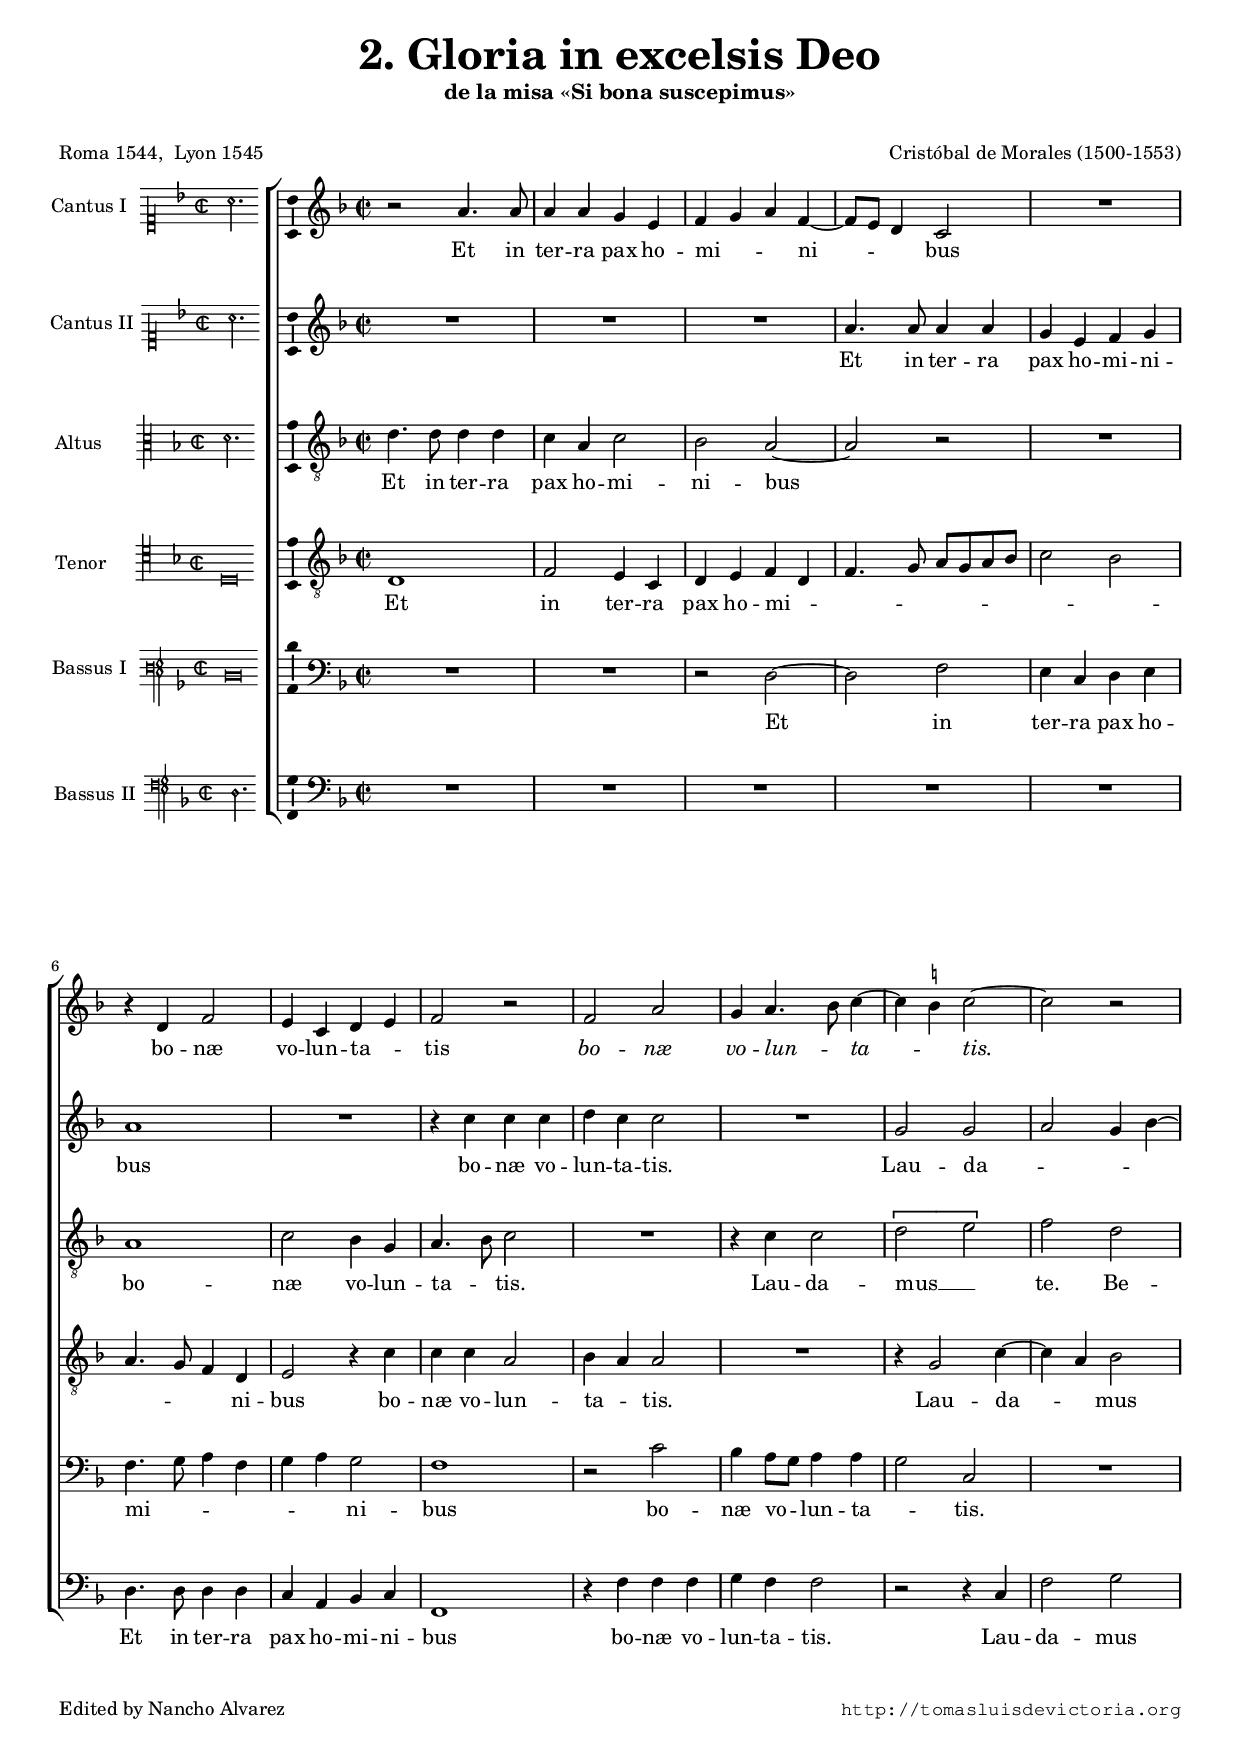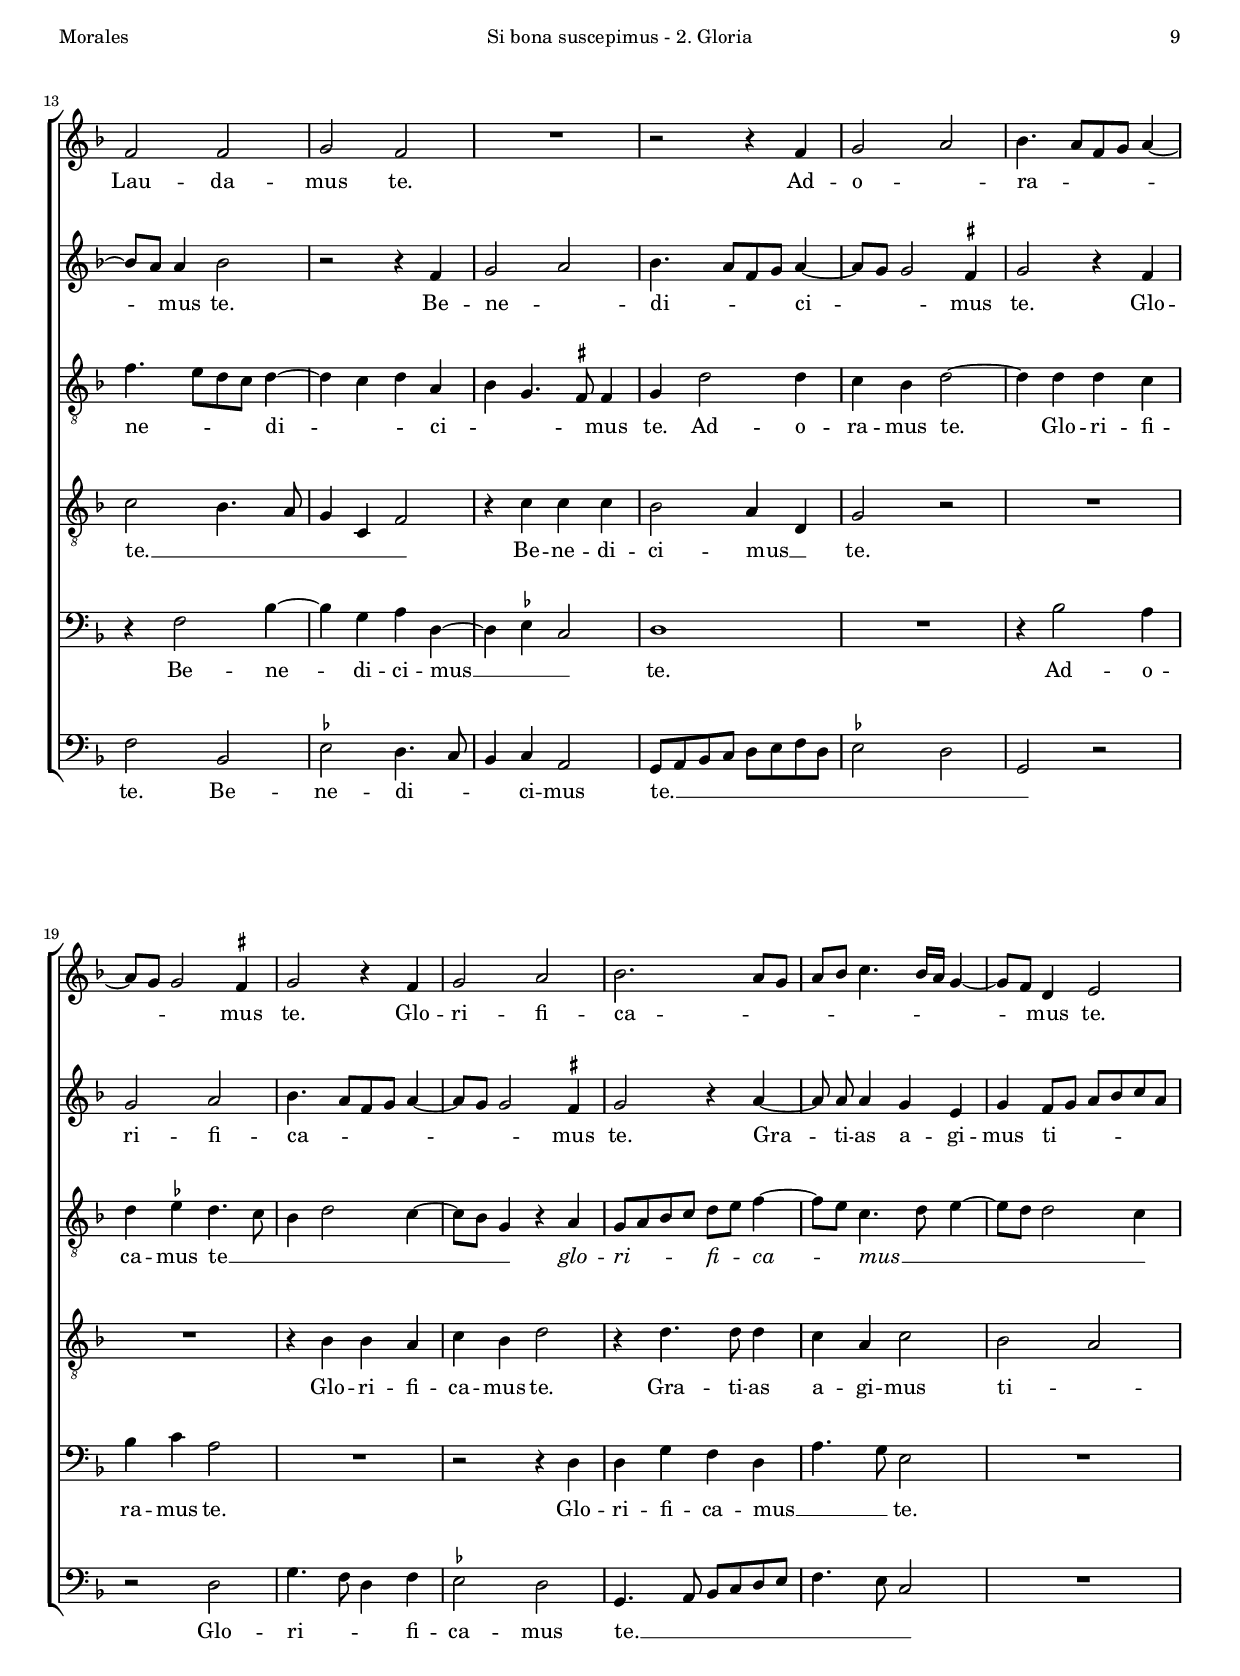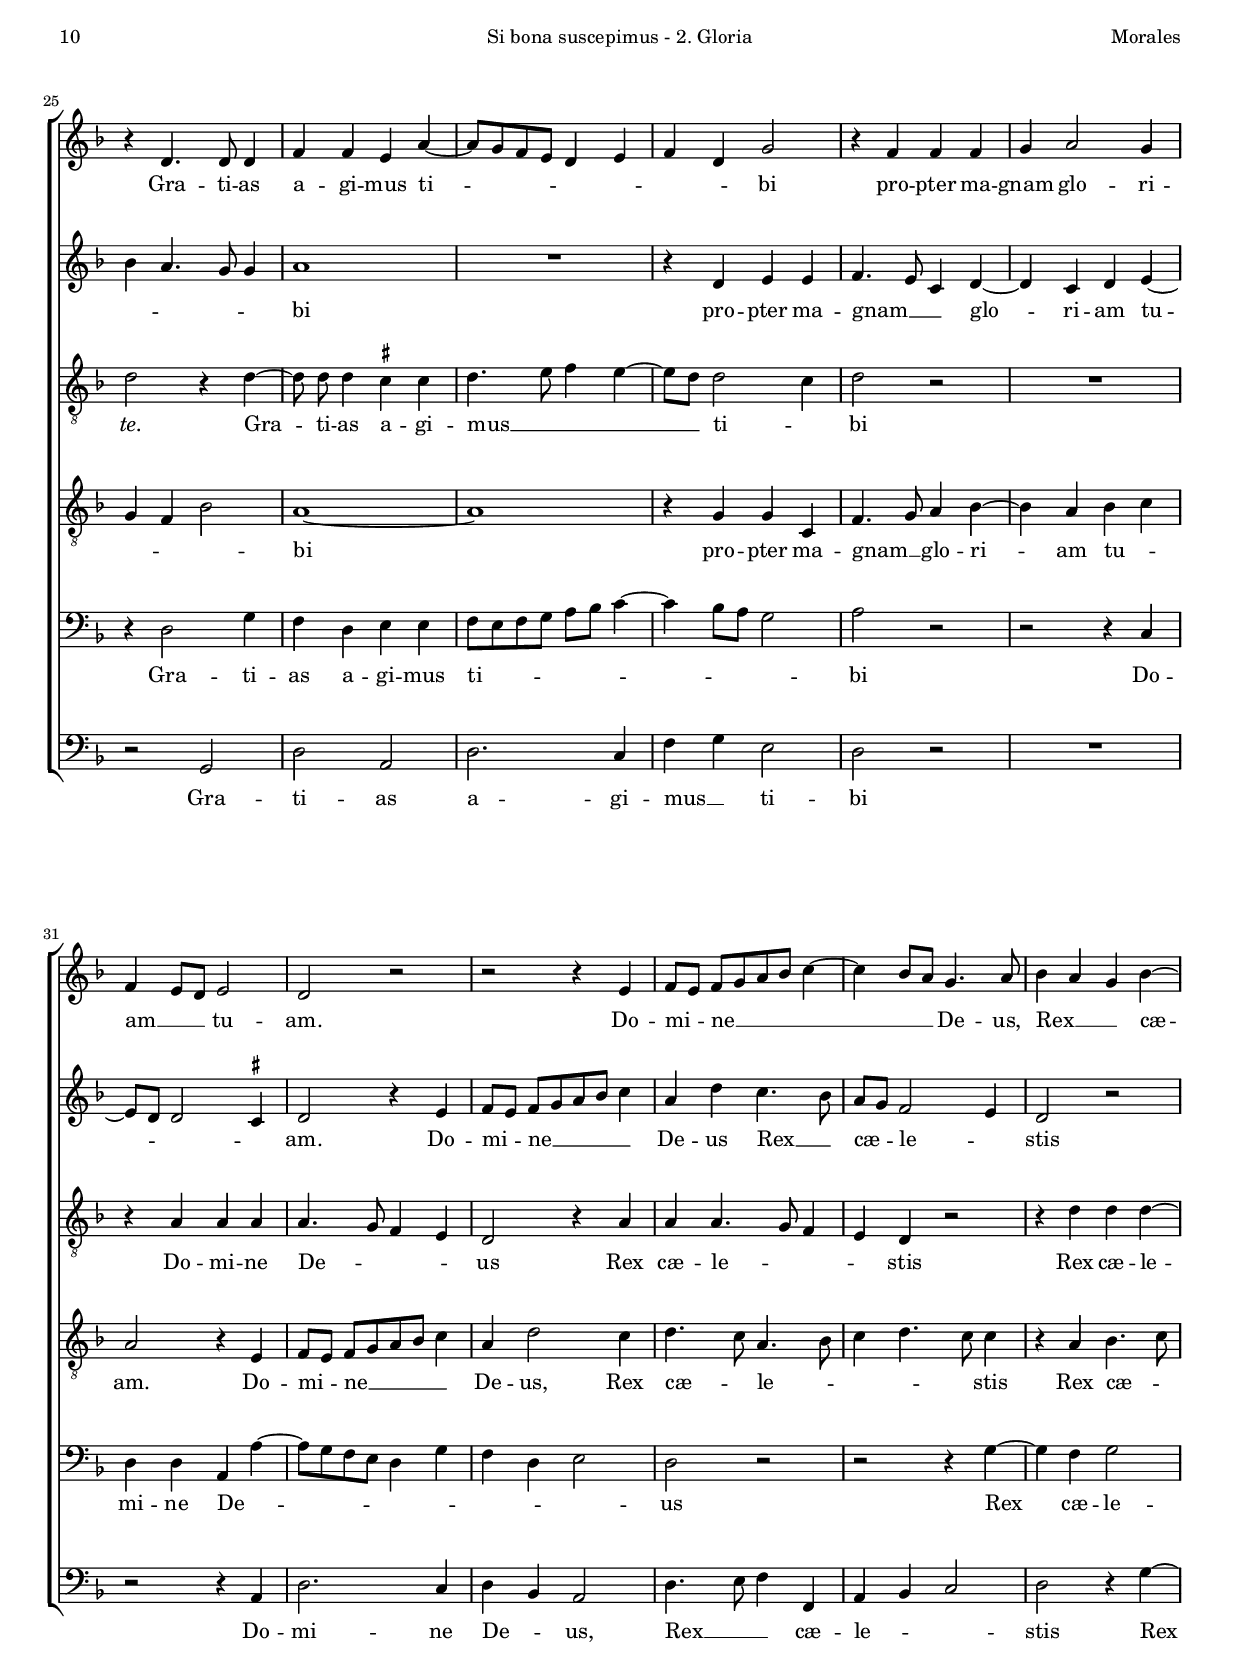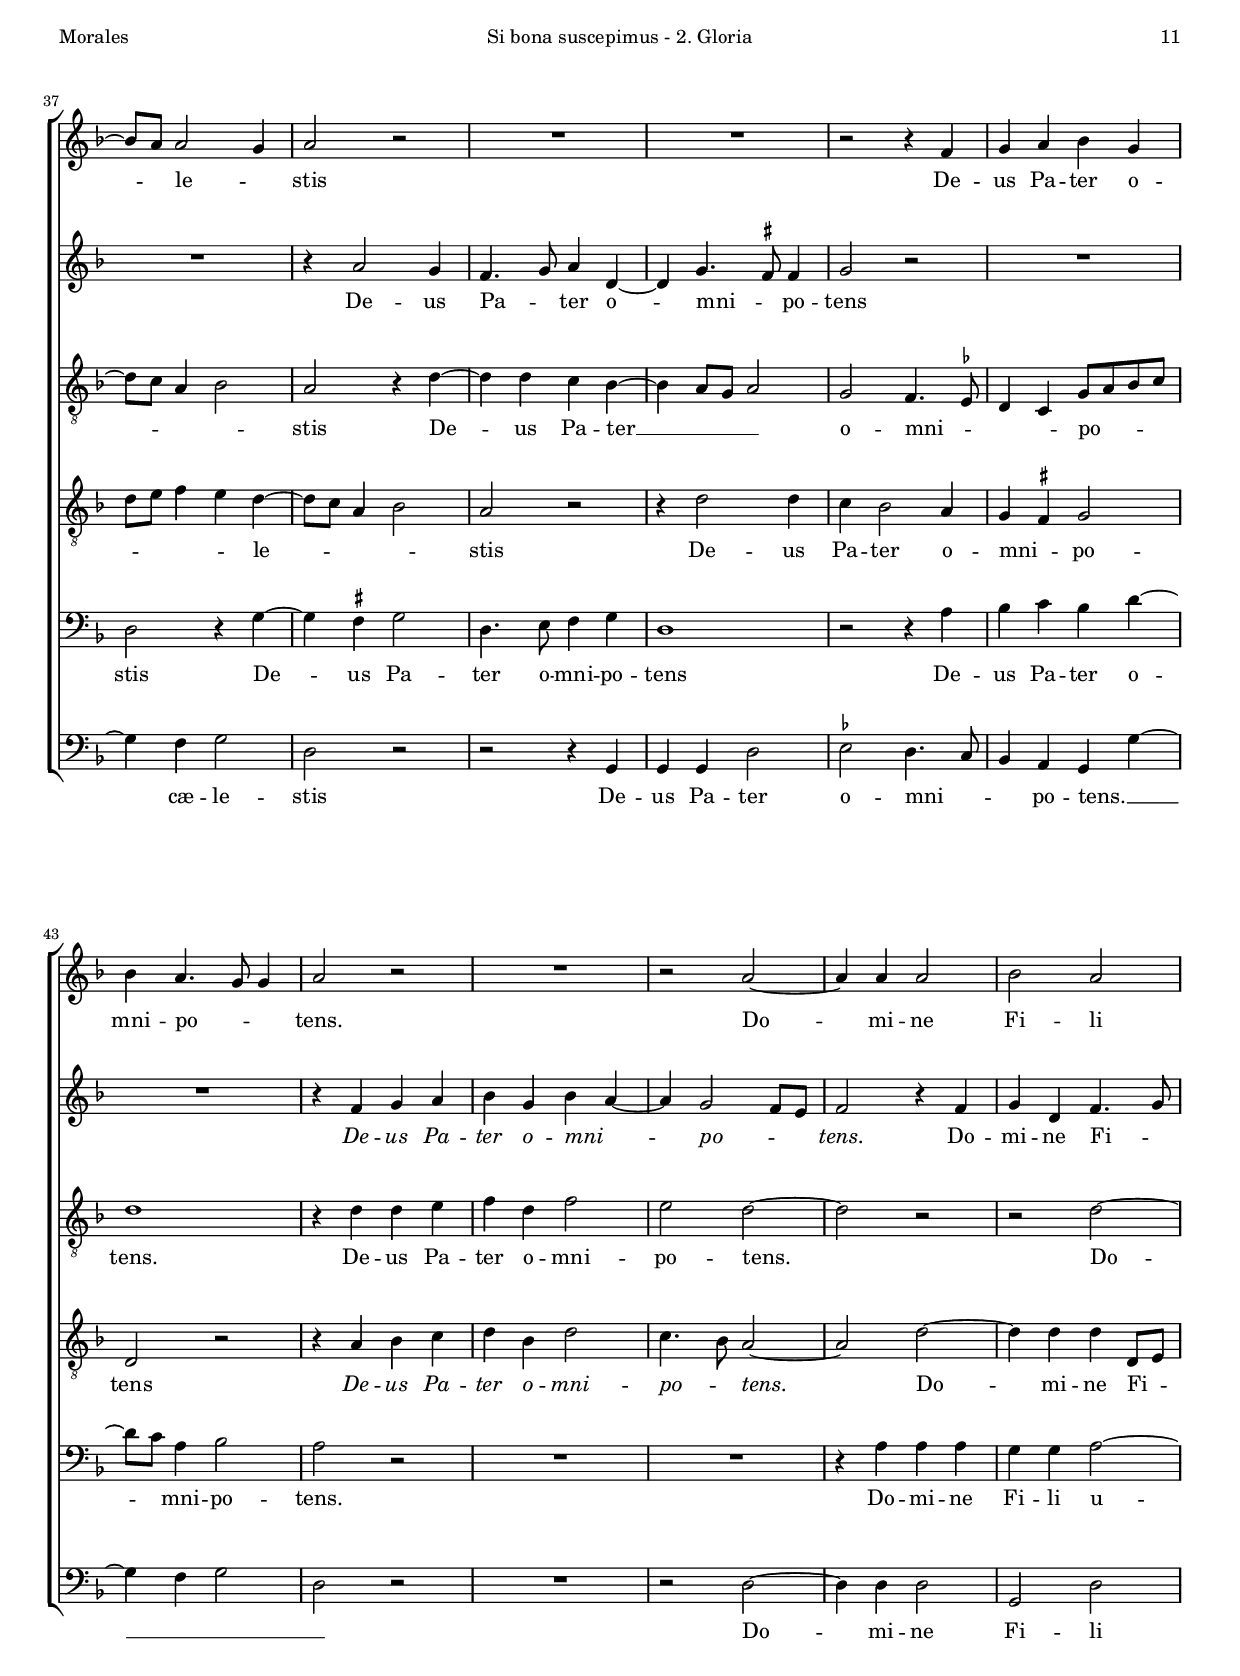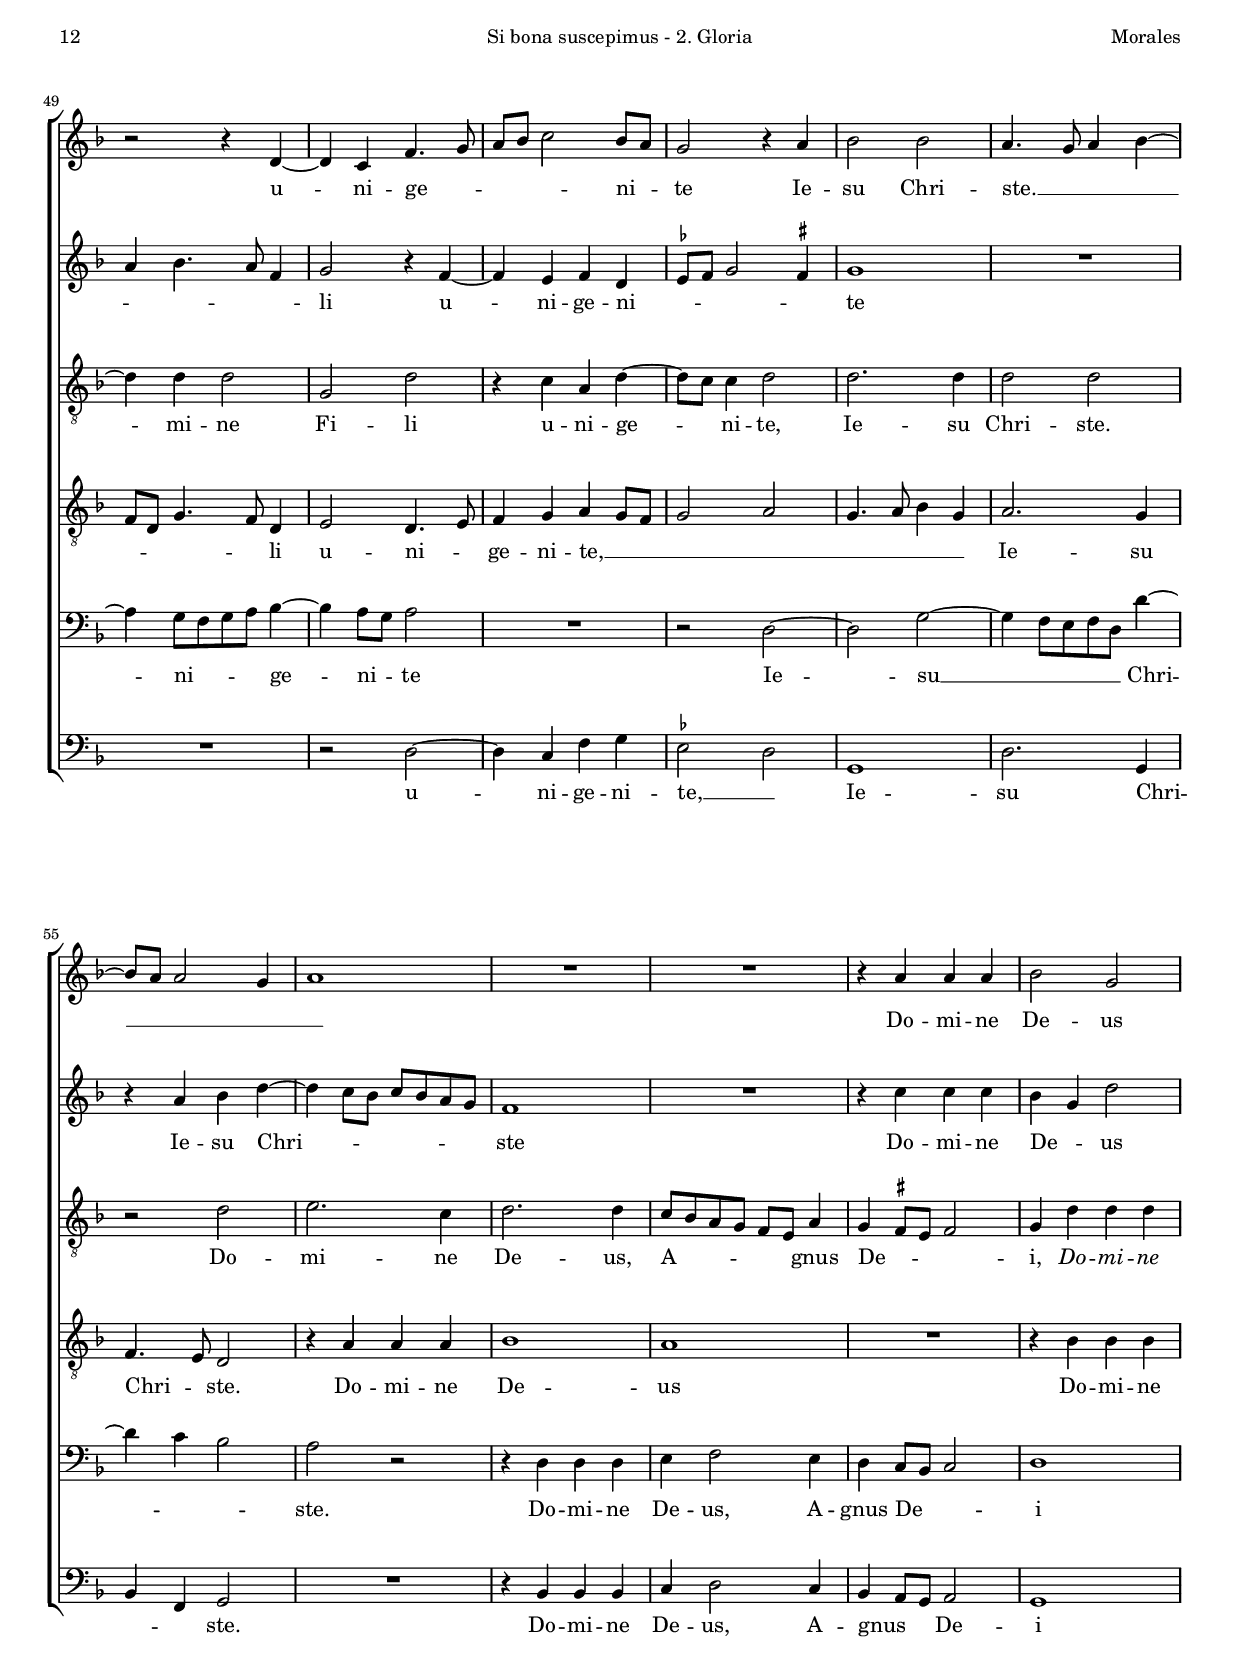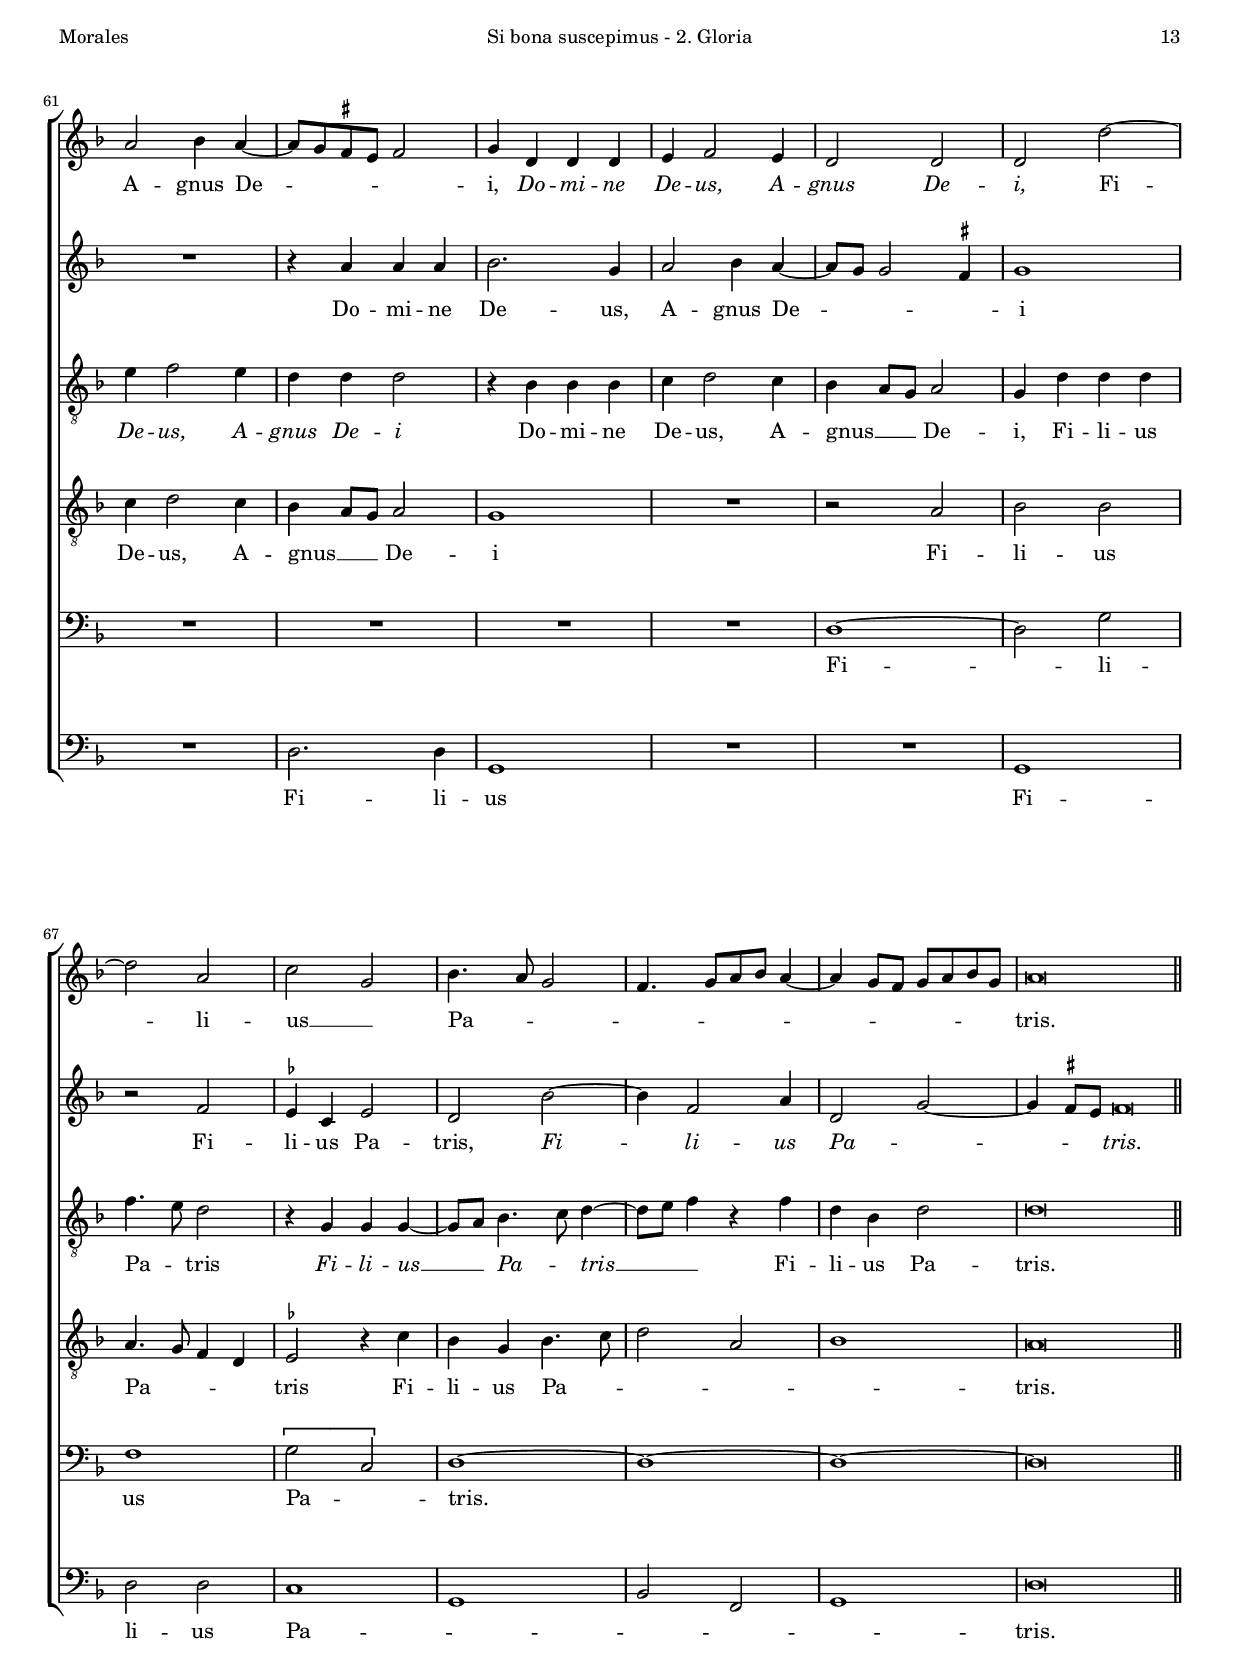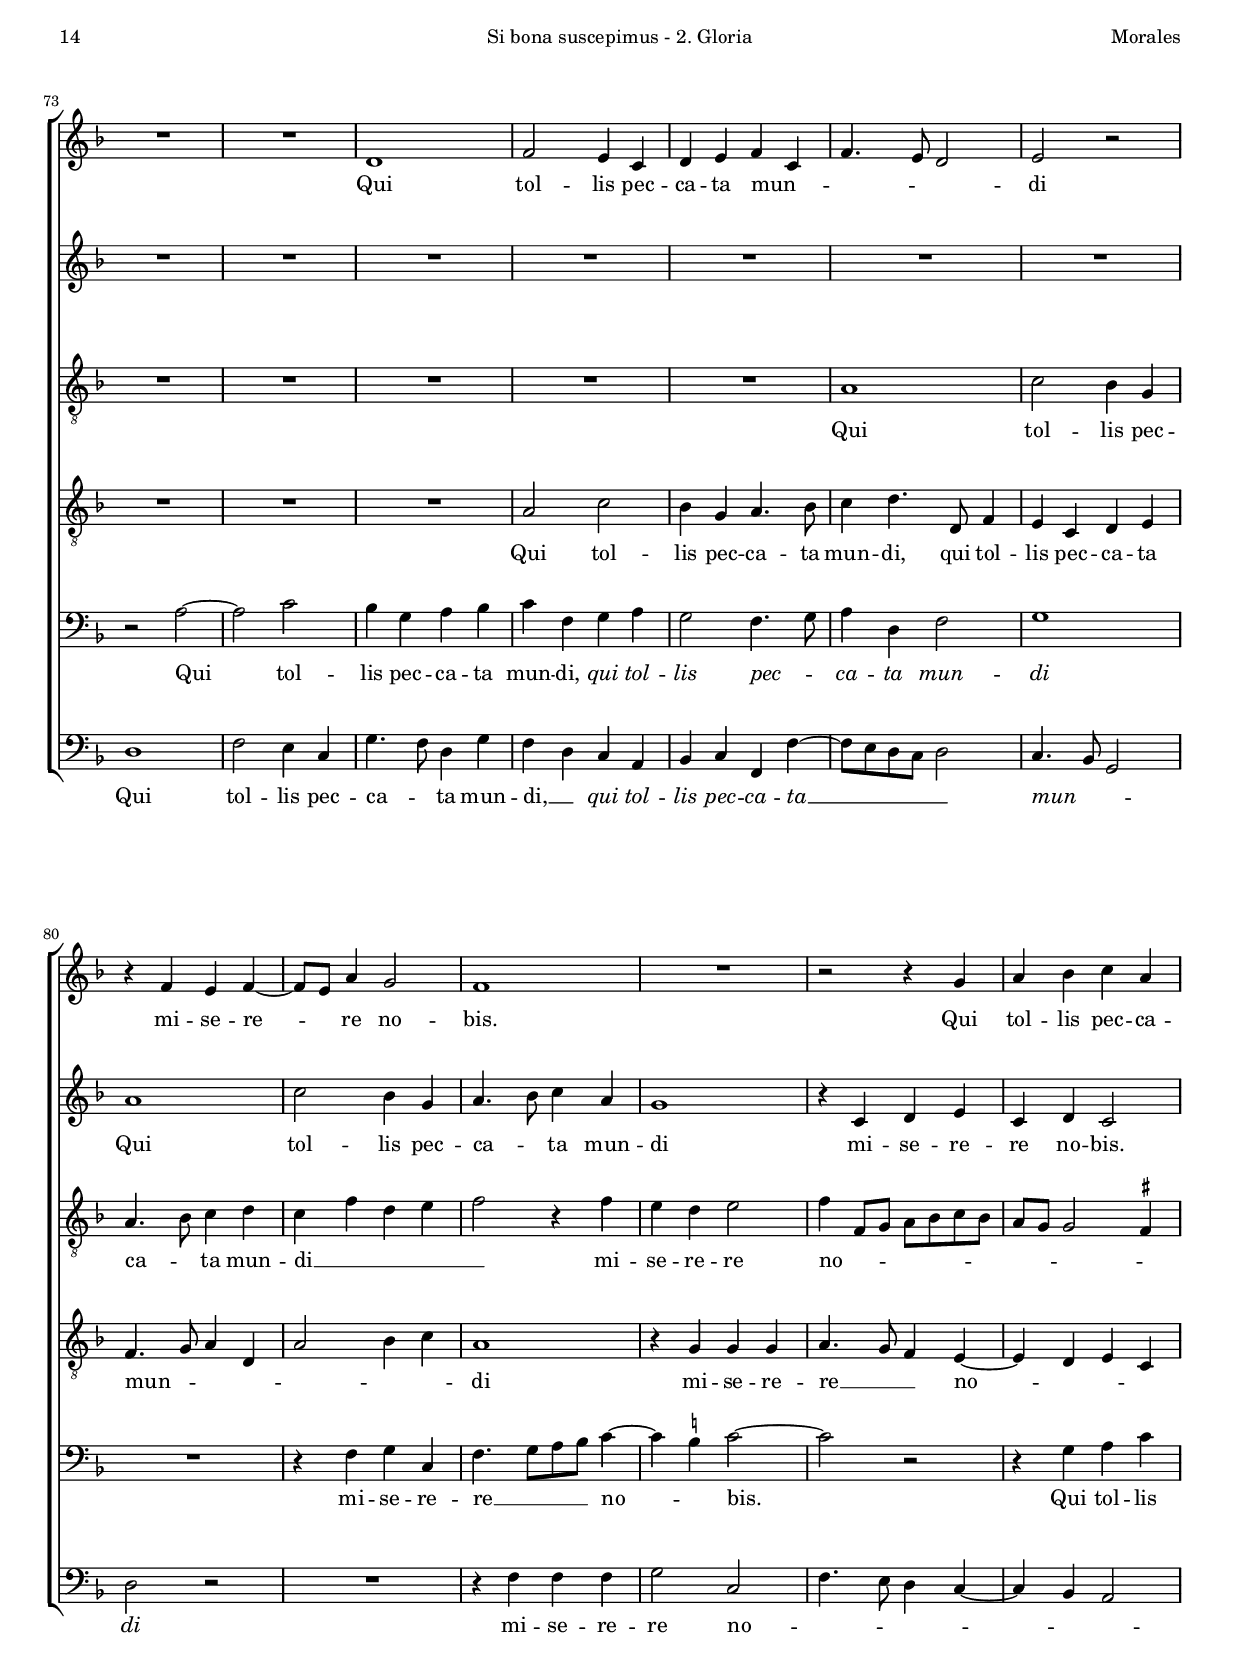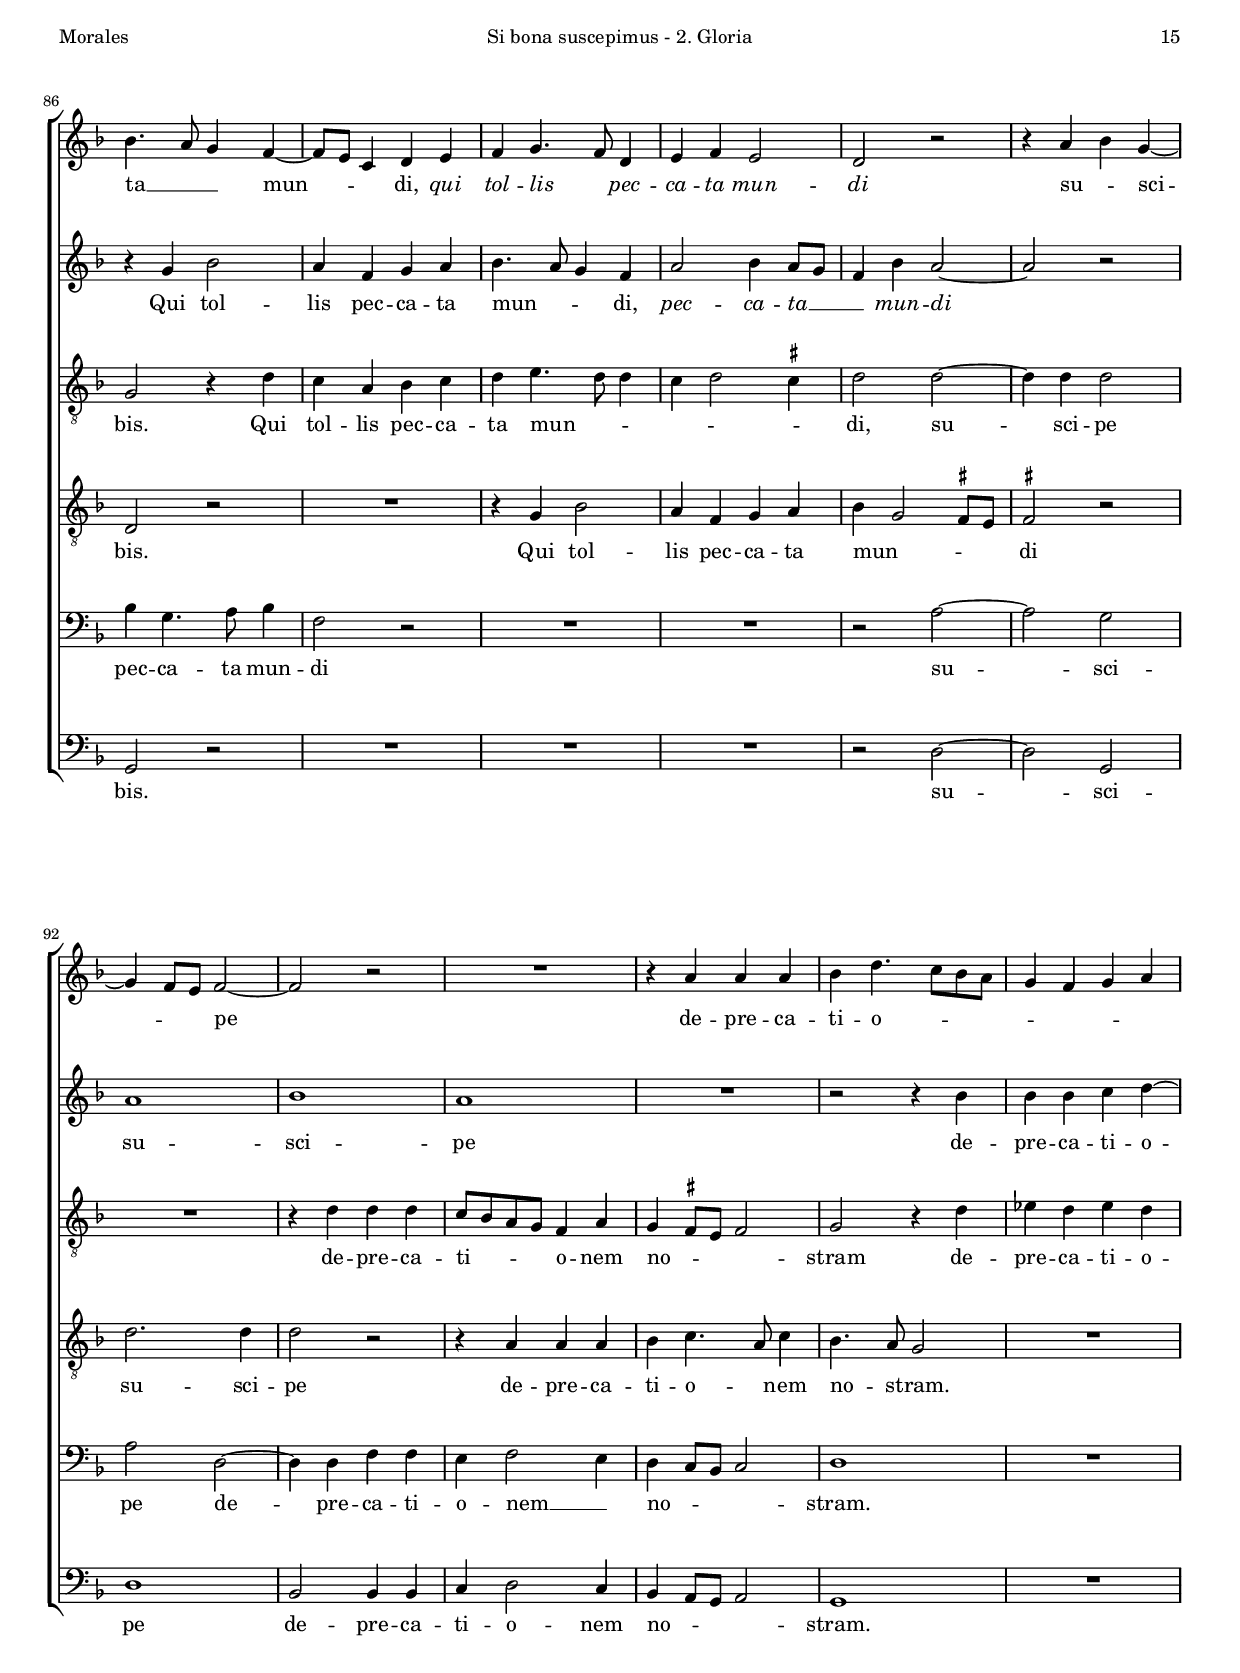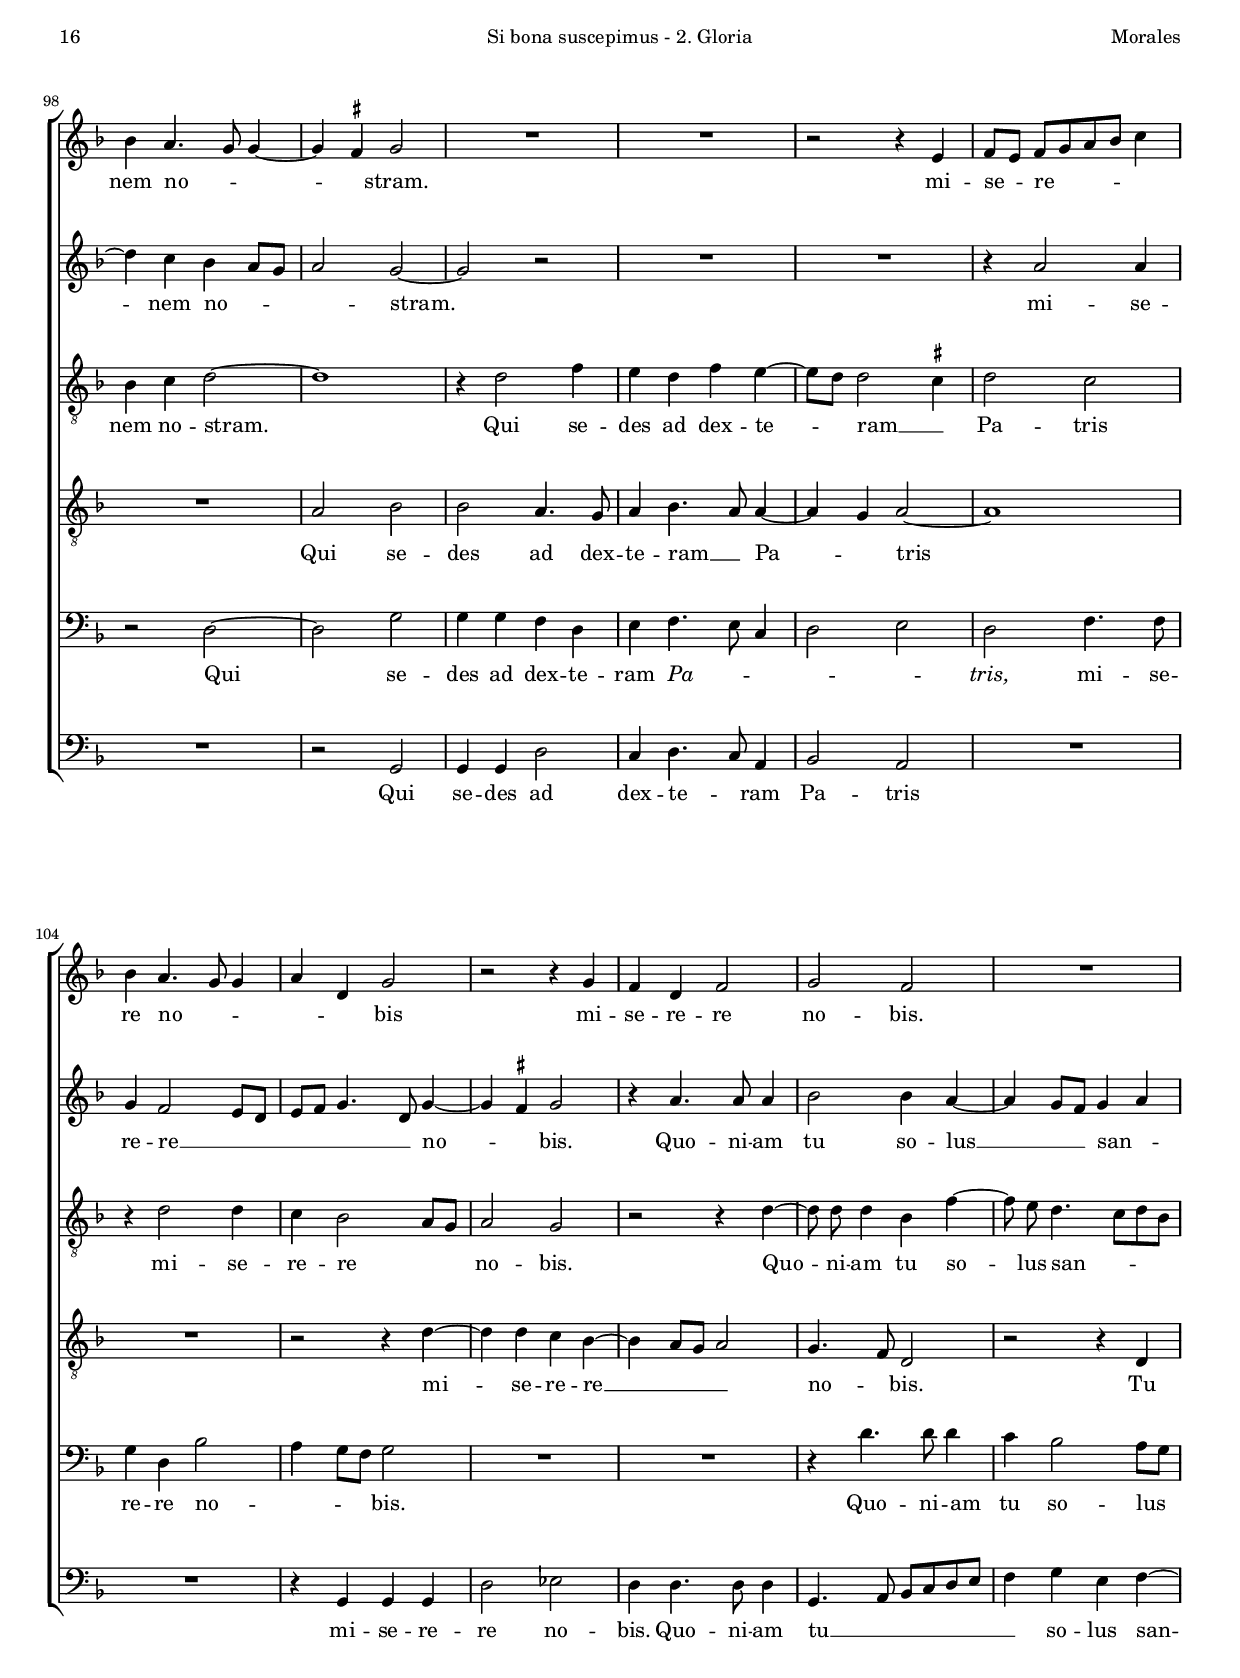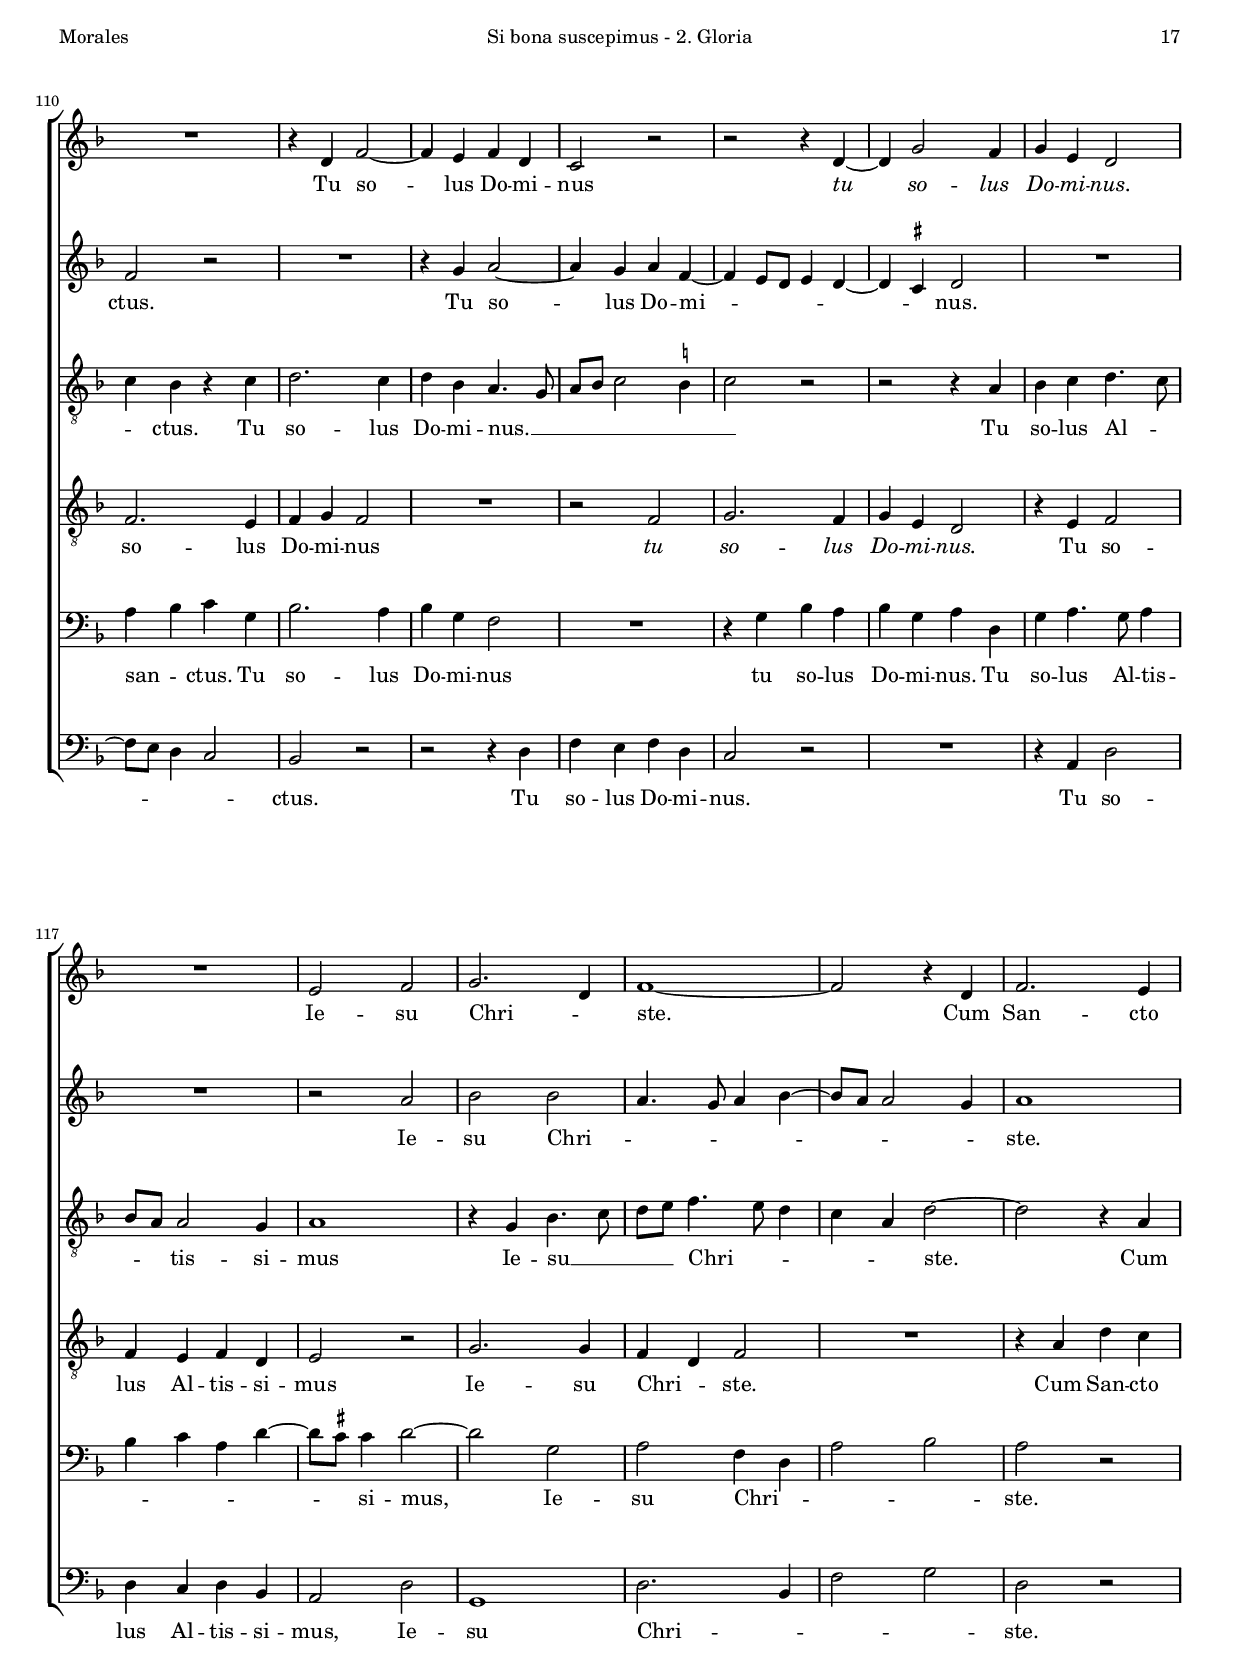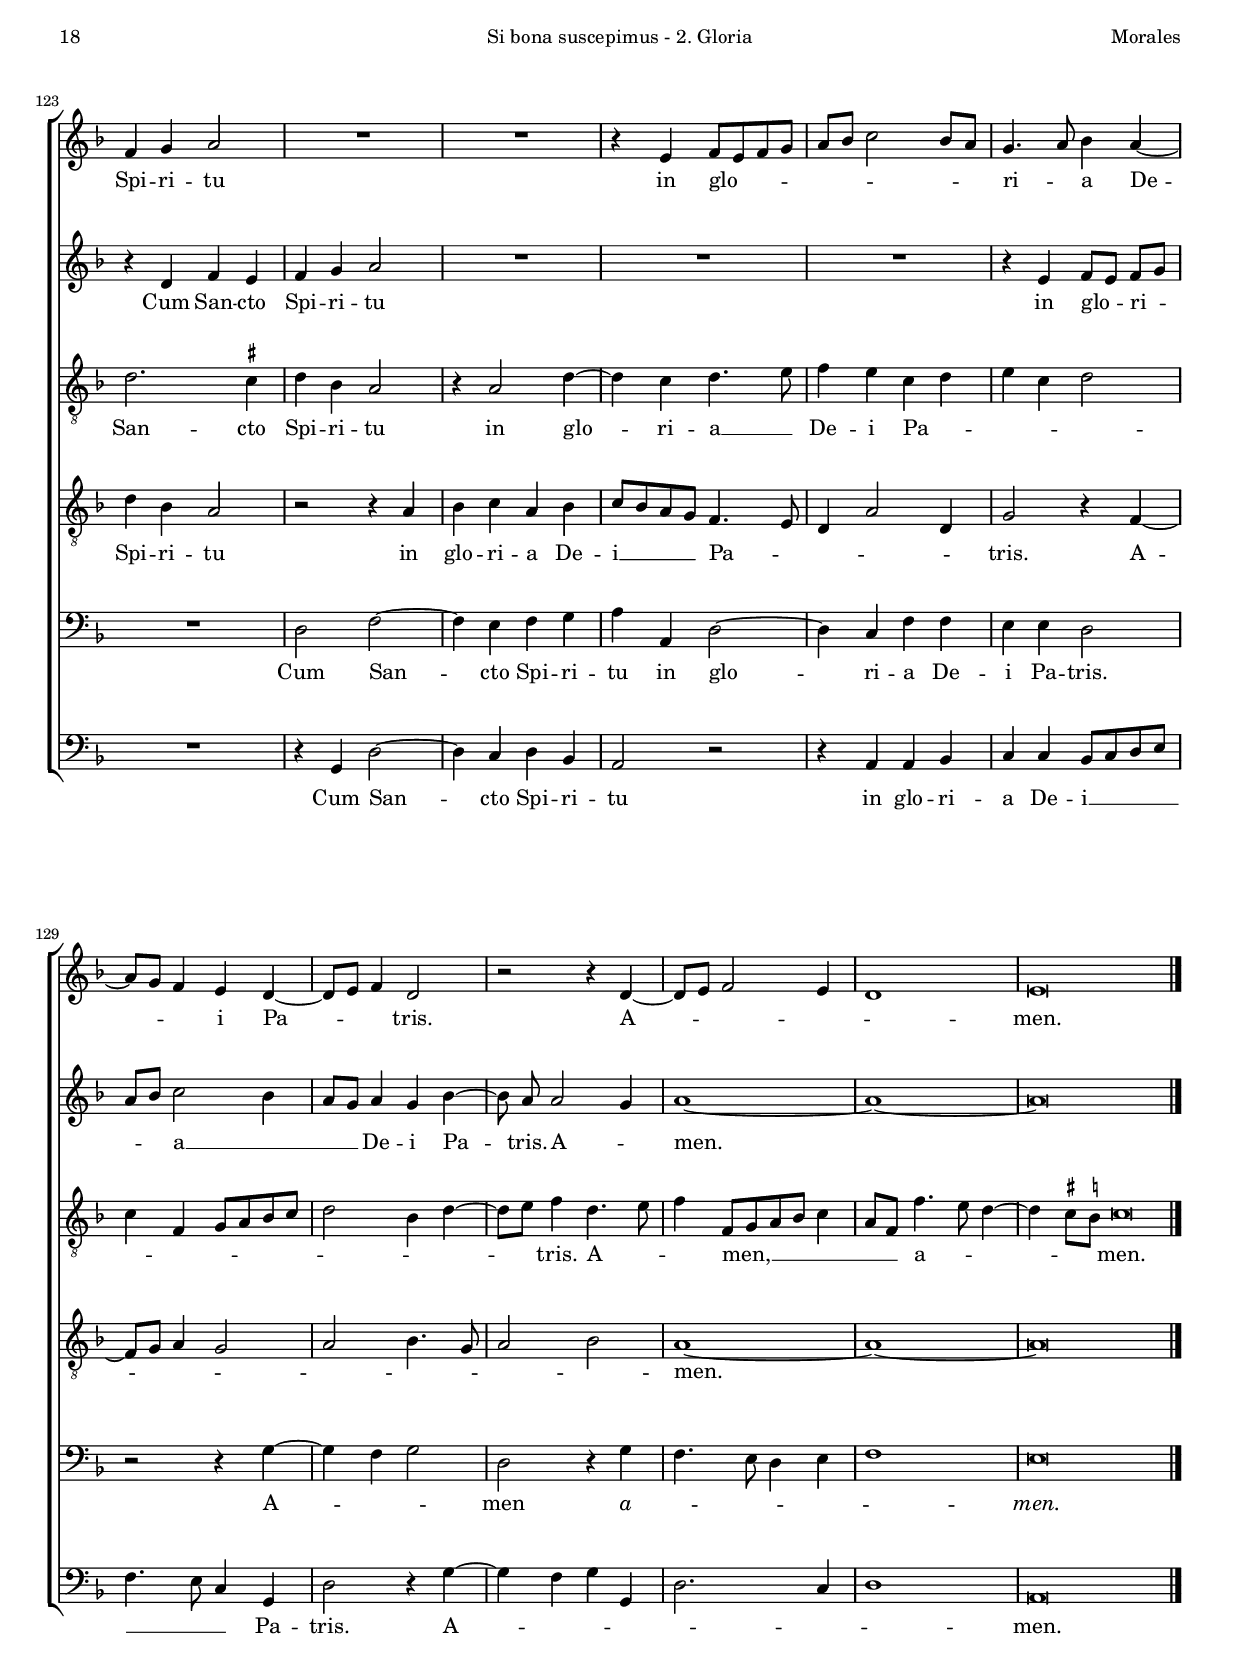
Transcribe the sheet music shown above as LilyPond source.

\version "2.22.0"

#(set-default-paper-size "a4")
#(set-global-staff-size 16.5)
#(ly:set-option 'point-and-click #f)
%mobile -s13.0 -i3.1

italicas=\override LyricText.font-shape = #'italic
rectas=\override LyricText.font-shape = #'upright
ss=\once \set suggestAccidentals = ##t
incipitwidth = 20
mtempo={\tempo 4 = 100}
mtempob={\tempo 4 = 50}
mt=#(define-music-function (offset) (number?) ; move lyric text
      #{ \once \override LyricText.X-offset = -$offset #})

htitle="Si bona suscepimus - 2. Gloria"
hcomposer="Morales"

\header {
	title=\markup{\fontsize #3 "2. Gloria in excelsis Deo"}
	subtitle="de la misa «Si bona suscepimus»"
	subsubtitle=\markup{\null \vspace #1 }
	composer="Cristóbal de Morales (1500-1553)"
        pdfauthor=\composer
	%opus="(-)"
	poet=\markup{"Roma 1544,  Lyon 1545"}
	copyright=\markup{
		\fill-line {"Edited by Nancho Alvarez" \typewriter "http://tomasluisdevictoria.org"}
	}
%	tagline=""
}


global={\key f \major \time 2/2 
                \skip 1*72 \bar "||" \pageBreak
		\skip 1*62 \bar "|."
}

cantus={
	r2 a'4. a'8 |
	a'4 a' g' e' |
	f' g' a' f' ~ |
	f'8 e' d'4 c'2 |
%5
	R1*4/4 |
	r4 d' f'2 |
	e'4 c' d' e' |
	f'2 r |
	f' a' |
%10
	g'4 a'4. bes'8 c''4 ~ |
	c'' \ss b' c''2 ~ |
	c'' r |
	f' f' |
	g' f' |
%15
	R1*4/4 |
	r2 r4 f' |
	g'2 a' |
	bes'4.  a'8[ f' g'] a'4 ~ |
	a'8 g' g'2 \ss fis'4 |
%20
	g'2 r4 f' |
	g'2 a' |
	bes'2. a'8 g' |
	a' bes' c''4. bes'16 a' g'4 ~ |
	g'8 f' d'4 e'2 |
%25
	r4 d'4. d'8 d'4 |
	f' f' e' a' ~ |
	a'8 g' f' e' d'4 e' |
	f' d' g'2 |
	r4 f' f' f' |
%30
	g' a'2 g'4 |
	f' e'8 d' e'2 |
	d' r |
	r r4 e' |
	 f'8[ e']  f'[ g' a' bes'] c''4 ~ |
%35
	c'' bes'8 a' g'4. a'8 |
	bes'4 a' g' bes' ~ |
	bes'8 a' a'2 g'4 |
	a'2 r |
	R1*4/4 |
%40
	R1*4/4 |
	r2 r4 f' |
	g' a' bes' g' |
	bes' a'4. g'8 g'4 |
	a'2 r |
%45
	R1*4/4 |
	r2 a' ~ |
	a'4 a' a'2 |
	bes' a' |
	r r4 d' ~ |
%50
	d' c' f'4. g'8 |
	a' bes' c''2 bes'8 a' |
	g'2 r4 a' |
	bes'2 bes' |
	a'4. g'8 a'4 bes' ~ |
%55
	bes'8 a' a'2 g'4 |
	a'1 |
	R1*4/4 |
	R1*4/4 |
	r4 a' a' a' |
%60
	bes'2 g' |
	a' bes'4 a' ~ |
	a'8 g' \ss fis' e' fis'2 |
	g'4 d' d' d' |
	e' f'2 e'4 |
%65
	d'2 d' |
	d' d'' ~ |
	d'' a' |
	c'' g' |
	bes'4. a'8 g'2 |
%70
	f'4.  g'8[ a' bes'] a'4 ~ |
	a' g'8 f' g' a' bes' g' |
	a'\breve*1/2 |
	R1*4/4 |
	R1*4/4 |
%75
	d'1 |
	f'2 e'4 c' |
	d' e' f' c' |
	f'4. e'8 d'2 |
	e' r |
%80
	r4 f' e' f' ~ |
	f'8 e' a'4 g'2 |
	f'1 |
	R1*4/4 |
	r2 r4 g' |
%85
	a' bes' c'' a' |
	bes'4. a'8 g'4 f' ~ |
	f'8 e' c'4 d' e' |
	f' g'4. f'8 d'4 |
	e' f' e'2 |
%90
	d' r |
	r4 a' bes' g' ~ |
	g' f'8 e' f'2 ~ |
	f' r |
	R1*4/4 |
%95
	r4 a' a' a' |
	bes' d''4. c''8 bes' a' |
	g'4 f' g' a' |
	bes' a'4. g'8 g'4 ~ |
	g' \ss fis' g'2 |
%100
	R1*4/4 |
	R1*4/4 |
	r2 r4 e' |
	 f'8[ e']  f'[ g' a' bes'] c''4 |
	bes' a'4. g'8 g'4 |
%105
	a' d' g'2 |
	r r4 g' |
	f' d' f'2 |
	g' f' |
	R1*4/4 |
%110
	R1*4/4 |
	r4 d' f'2 ~ |
	f'4 e' f' d' |
	c'2 r |
	r r4 d' ~ |
%115
	d' g'2 f'4 |
	g' e' d'2 |
	R1*4/4 |
	e'2 f' |
	g'2. d'4 |
%120
	f'1 ~ |
	f'2 r4 d' |
	f'2. e'4 |
	f' g' a'2 |
	R1*4/4 |
%125
	R1*4/4 |
	r4 e' f'8 e' f' g' |
	a' bes' c''2 bes'8 a' |
	g'4. a'8 bes'4 a' ~ |
	a'8 g' f'4 e' d' ~ |
%130
	d'8 e' f'4 d'2 |
	r r4 d' ~ |
	d'8 e' f'2 e'4 |
	d'1 |
	e'\breve*1/2
}

cantusdos={
	R1*4/4 |
	R1*4/4 |
	R1*4/4 |
	a'4. a'8 a'4 a' |
%5
	g' e' f' g' |
	a'1 |
	R1*4/4 |
	r4 c'' c'' c'' |
	d'' c'' c''2 |
%10
	R1*4/4 |
	g'2 g' |
	a' g'4 bes' ~ |
	bes'8 a' a'4 bes'2 |
	r r4 f' |
%15
	g'2 a' |
	bes'4.  a'8[ f' g'] a'4 ~ |
	a'8 g' g'2 \ss fis'4 |
	g'2 r4 f' |
	g'2 a' |
%20
	bes'4.  a'8[ f' g'] a'4 ~ |
	a'8 g' g'2 \ss fis'4 |
	g'2 r4 a' ~ |
	\set Staff.autoBeaming = ##f
	a'8 a' a'4 g' e' |
	\set Staff.autoBeaming = ##t
	g' f'8 g' a' bes' c'' a' |
%25
	bes'4 a'4. g'8 g'4 |
	a'1 |
	R1*4/4 |
	r4 d' e' e' |
	f'4. e'8 c'4 d' ~ |
%30
	d' c' d' e' ~ |
	e'8 d' d'2 \ss cis'4 |
	d'2 r4 e' |
	 f'8[ e']  f'[ g' a' bes'] c''4 |
	a' d'' c''4. bes'8 |
%35
	a' g' f'2 e'4 |
	d'2 r |
	R1*4/4 |
	r4 a'2 g'4 |
	f'4. g'8 a'4 d' ~ |
%40
	d' g'4. \ss fis'8 fis'4 |
	g'2 r |
	R1*4/4 |
	R1*4/4 |
	r4 f' g' a' |
%45
	bes' g' bes' a' ~ |
	a' g'2 f'8 e' |
	f'2 r4 f' |
	g' d' f'4. g'8 |
	a'4 bes'4. a'8 f'4 |
%50
	g'2 r4 f' ~ |
	f' e' f' d' |
	\ss ees'8 f' g'2 \ss fis'4 |
	g'1 |
	R1*4/4 |
%55
	r4 a' bes' d'' ~ |
	d'' c''8 bes' c'' bes' a' g' |
	f'1 |
	R1*4/4 |
	r4 c'' c'' c'' |
%60
	bes' g' d''2 |
	R1*4/4 |
	r4 a' a' a' |
	bes'2. g'4 |
	a'2 bes'4 a' ~ |
%65
	a'8 g' g'2 \ss fis'4 |
	g'1 |
	r2 f' |
	\ss ees'4 c' ees'2 |
	d' bes' ~ |
%70
	bes'4 f'2 a'4 |
	d'2 g' ~ |
	g'4 \ss fis'8 e' \mtempob fis'\breve*1/4 |
	\mtempo
	R1*4/4 |
	R1*4/4 |
%75
	R1*4/4 |
	R1*4/4 |
	R1*4/4 |
	R1*4/4 |
	R1*4/4 |
%80
	a'1 |
	c''2 bes'4 g' |
	a'4. bes'8 c''4 a' |
	g'1 |
	r4 c' d' e' |
%85
	c' d' c'2 |
	r4 g' bes'2 |
	a'4 f' g' a' |
	bes'4. a'8 g'4 f' |
	a'2 bes'4 a'8 g' |
%90
	f'4 bes' a'2 ~ |
	a' r |
	a'1 |
	bes' |
	a' |
%95
	R1*4/4 |
	r2 r4 bes' |
	bes' bes' c'' d'' ~ |
	d'' c'' bes' a'8 g' |
	a'2 g' ~ |
%100
	g' r |
	R1*4/4 |
	R1*4/4 |
	r4 a'2 a'4 |
	g' f'2 e'8 d' |
%105
	e' f' g'4. d'8 g'4 ~ |
	g' \ss fis' g'2 |
	r4 a'4. a'8 a'4 |
	bes'2 bes'4 a' ~ |
	a' g'8 f' g'4 a' |
%110
	f'2 r |
	R1*4/4 |
	r4 g' a'2 ~ |
	a'4 g' a' f' ~ |
	f' e'8 d' e'4 d' ~ |
%115
	d' \ss cis' d'2 |
	R1*4/4 |
	R1*4/4 |
	r2 a' |
	bes' bes' |
%120
	a'4. g'8 a'4 bes' ~ |
	bes'8 a' a'2 g'4 |
	a'1 |
	r4 d' f' e' |
	f' g' a'2 |
%125
	R1*4/4 |
	R1*4/4 |
	R1*4/4 |
	r4 e'  f'8[ e']  f'[ g'] |
	a' bes' c''2 bes'4 |
%130
	a'8 g' a'4 g' bes' ~ |
	\set Staff.autoBeaming = ##f
	bes'8 a' a'2 g'4 |
	\set Staff.autoBeaming = ##t
	a'1 ~ |
	a' ~ |
	a'\breve*1/2
}

altus={
	d'4. d'8 d'4 d' |
	c' a c'2 |
	bes a ~ |
	a r |
%5
	R1*4/4 |
	a1 |
	c'2 bes4 g |
	a4. bes8 c'2 |
	R1*4/4 |
%10
	r4 c' c'2 |
	\[d' e'\] |
	f' d' |
	f'4.  e'8[ d' c'] d'4 ~ |
	d' c' d' a |
%15
	bes g4. \ss fis8 fis4 |
	g d'2 d'4 |
	c' bes d'2 ~ |
	d'4 d' d' c' |
	d' \ss ees' d'4. c'8 |
%20
	bes4 d'2 c'4 ~ |
	c'8 bes g4 r a |
	g8 a bes c' d' e' f'4 ~ |
	f'8 e' c'4. d'8 e'4 ~ |
	e'8 d' d'2 c'4 |
%25
	d'2 r4 d' ~ |
	\set Staff.autoBeaming = ##f
	d'8 d' d'4 \ss cis' cis' |
	\set Staff.autoBeaming = ##t
	d'4. e'8 f'4 e' ~ |
	e'8 d' d'2 c'4 |
	d'2 r |
%30
	R1*4/4 |
	r4 a a a |
	a4. g8 f4 e |
	d2 r4 a |
	a a4. g8 f4 |
%35
	e d r2 |
	r4 d' d' d' ~ |
	d'8 c' a4 bes2 |
	a r4 d' ~ |
	d' d' c' bes ~ |
%40
	bes a8 g a2 |
	g f4. \ss ees8 |
	d4 c g8 a bes c' |
	d'1 |
	r4 d' d' e' |
%45
	f' d' f'2 |
	e' d' ~ |
	d' r |
	r d' ~ |
	d'4 d' d'2 |
%50
	g d' |
	r4 c' a d' ~ |
	d'8 c' c'4 d'2 |
	d'2. d'4 |
	d'2 d' |
%55
	r d' |
	e'2. c'4 |
	d'2. d'4 |
	c'8 bes a g f e a4 |
	g \ss fis8 e fis2 |
%60
	g4 d' d' d' |
	e' f'2 e'4 |
	d' d' d'2 |
	r4 bes bes bes |
	c' d'2 c'4 |
%65
	bes a8 g a2 |
	g4 d' d' d' |
	f'4. e'8 d'2 |
	r4 g g g ~ |
	g8 a bes4. c'8 d'4 ~ |
%70
	d'8 e' f'4 r f' |
	d' bes d'2 |
	d'\breve*1/2 |
	R1*4/4 |
	R1*4/4 |
%75
	R1*4/4 |
	R1*4/4 |
	R1*4/4 |
	a1 |
	c'2 bes4 g |
%80
	a4. bes8 c'4 d' |
	c' f' d' e' |
	f'2 r4 f' |
	e' d' e'2 |
	f'4 f8 g a bes c' bes |
%85
	a g g2 \ss fis4 |
	g2 r4 d' |
	c' a bes c' |
	d' e'4. d'8 d'4 |
	c' d'2 \ss cis'4 |
%90
	d'2 d' ~ |
	d'4 d' d'2 |
	R1*4/4 |
	r4 d' d' d' |
	c'8 bes a g f4 a |
%95
	g \ss fis8 e fis2 |
	g r4 d' |
	ees' d' ees' d' |
	bes c' d'2 ~ |
	d'1 |
%100
	r4 d'2 f'4 |
	e' d' f' e' ~ |
	e'8 d' d'2 \ss cis'4 |
	d'2 c' |
	r4 d'2 d'4 |
%105
	c' bes2 a8 g |
	a2 g |
	r r4 d' ~ |
	\set Staff.autoBeaming = ##f
	d'8 d' d'4 bes f' ~ |
	f'8 e' d'4.  c'8[ d' bes] |
	\set Staff.autoBeaming = ##t
%110
	c'4 bes r c' |
	d'2. c'4 |
	d' bes a4. g8 |
	a bes c'2 \ss b4 |
	c'2 r |
%115
	r r4 a |
	bes c' d'4. c'8 |
	bes a a2 g4 |
	a1 |
	r4 g bes4. c'8 |
%120
	d' e' f'4. e'8 d'4 |
	c' a d'2 ~ |
	d' r4 a |
	d'2. \ss cis'4 |
	d' bes a2 |
%125
	r4 a2 d'4 ~ |
	d' c' d'4. e'8 |
	f'4 e' c' d' |
	e' c' d'2 |
	c'4 f g8 a bes c' |
%130
	d'2 bes4 d' ~ |
	d'8 e' f'4 d'4. e'8 |
	f'4  f8[ g a bes] c'4 |
	a8 f f'4. e'8 d'4 ~ |
	d' \ss cis'8 \ss b \mtempob cis'\breve*1/4
}

tenor={
	d1 |
	f2 e4 c |
	d e f d |
	f4. g8 a g a bes |
%5
	c'2 bes |
	a4. g8 f4 d |
	e2 r4 c' |
	c' c' a2 |
	bes4 a a2 |
%10
	R1*4/4 |
	r4 g2 c'4 ~ |
	c' a bes2 |
	c' bes4. a8 |
	g4 c f2 |
%15
	r4 c' c' c' |
	bes2 a4 d |
	g2 r |
	R1*4/4 |
	R1*4/4 |
%20
	r4 bes bes a |
	c' bes d'2 |
	r4 d'4. d'8 d'4 |
	c' a c'2 |
	bes a |
%25
	g4 f bes2 |
	a1 ~ |
	a |
	r4 g g c |
	f4. g8 a4 bes ~ |
%30
	bes a bes c' |
	a2 r4 e |
	 f8[ e]  f[ g a bes] c'4 |
	a d'2 c'4 |
	d'4. c'8 a4. bes8 |
%35
	c'4 d'4. c'8 c'4 |
	r a bes4. c'8 |
	d' e' f'4 e' d' ~ |
	d'8 c' a4 bes2 |
	a r |
%40
	r4 d'2 d'4 |
	c' bes2 a4 |
	g \ss fis g2 |
	d r |
	r4 a bes c' |
%45
	d' bes d'2 |
	c'4. bes8 a2 ~ |
	a d' ~ |
	d'4 d' d' d8 e |
	f d g4. f8 d4 |
%50
	e2 d4. e8 |
	f4 g a g8 f |
	g2 a |
	g4. a8 bes4 g |
	a2. g4 |
%55
	f4. e8 d2 |
	r4 a a a |
	bes1 |
	a |
	R1*4/4 |
%60
	r4 bes bes bes |
	c' d'2 c'4 |
	bes a8 g a2 |
	g1 |
	R1*4/4 |
%65
	r2 a |
	bes bes |
	a4. g8 f4 d |
	\ss ees2 r4 c' |
	bes g bes4. c'8 |
%70
	d'2 a |
	bes1 |
	a\breve*1/2 |
	R1*4/4 |
	R1*4/4 |
%75
	R1*4/4 |
	a2 c' |
	bes4 g a4. bes8 |
	c'4 d'4. d8 f4 |
	e c d e |
%80
	f4. g8 a4 d |
	a2 bes4 c' |
	a1 |
	r4 g g g |
	a4. g8 f4 e ~ |
%85
	e d e c |
	d2 r |
	R1*4/4 |
	r4 g bes2 |
	a4 f g a |
%90
	bes g2 \ss fis8 e |
	\ss fis2 r |
	d'2. d'4 |
	d'2 r |
	r4 a a a |
%95
	bes c'4. a8 c'4 |
	bes4. a8 g2 |
	R1*4/4 |
	R1*4/4 |
	a2 bes |
%100
	bes a4. g8 |
	a4 bes4. a8 a4 ~ |
	a g a2 ~ |
	a1 |
	R1*4/4 |
%105
	r2 r4 d' ~ |
	d' d' c' bes ~ |
	bes a8 g a2 |
	g4. f8 d2 |
	r r4 d |
%110
	f2. e4 |
	f g f2 |
	R1*4/4 |
	r2 f |
	g2. f4 |
%115
	g e d2 |
	r4 e f2 |
	f4 e f d |
	e2 r |
	g2. g4 |
%120
	f d f2 |
	R1*4/4 |
	r4 a d' c' |
	d' bes a2 |
	r r4 a |
%125
	bes c' a bes |
	c'8 bes a g f4. e8 |
	d4 a2 d4 |
	g2 r4 f ~ |
	f8 g a4 g2 |
%130
	a bes4. g8 |
	a2 bes |
	a1 ~ |
	a ~ |
	a\breve*1/2
}

bassus={
	R1*4/4 |
	R1*4/4 |
	r2 d ~ |
	d f |
%5
	e4 c d e |
	f4. g8 a4 f |
	g a g2 |
	f1 |
	r2 c' |
%10
	bes4 a8 g a4 a |
	g2 c |
	R1*4/4 |
	r4 f2 bes4 ~ |
	bes g a d ~ |
%15
	d \ss ees c2 |
	d1 |
	R1*4/4 |
	r4 bes2 a4 |
	bes c' a2 |
%20
	R1*4/4 |
	r2 r4 d |
	d g f d |
	a4. g8 e2 |
	R1*4/4 |
%25
	r4 d2 g4 |
	f d e e |
	f8 e f g a bes c'4 ~ |
	c' bes8 a g2 |
	a r |
%30
	r r4 c |
	d d a, a ~ |
	a8 g f e d4 g |
	f d e2 |
	d r |
%35
	r r4 g ~ |
	g f g2 |
	d r4 g ~ |
	g \ss fis g2 |
	d4. e8 f4 g |
%40
	d1 |
	r2 r4 a |
	bes c' bes d' ~ |
	d'8 c' a4 bes2 |
	a r |
%45
	R1*4/4 |
	R1*4/4 |
	r4 a a a |
	g g a2 ~ |
	a4  g8[ f g a] bes4 ~ |
%50
	bes a8 g a2 |
	R1*4/4 |
	r2 d ~ |
	d g ~ |
	g4  f8[ e f d] d'4 ~ |
%55
	d' c' bes2 |
	a r |
	r4 d d d |
	e f2 e4 |
	d c8 bes, c2 |
%60
	d1 |
	R1*4/4 |
	R1*4/4 |
	R1*4/4 |
	R1*4/4 |
%65
	d1 ~ |
	d2 g |
	f1 |
	\[g2 c\] |
	d1 ~ |
%70
	d ~ |
	d ~ |
	d\breve*1/2 |
	r2 a ~ |
	a c' |
%75
	bes4 g a bes |
	c' f g a |
	g2 f4. g8 |
	a4 d f2 |
	g1 |
%80
	R1*4/4 |
	r4 f g c |
	f4.  g8[ a bes] c'4 ~ |
	c' \ss b c'2 ~ |
	c' r |
%85
	r4 g a c' |
	bes g4. a8 bes4 |
	f2 r |
	R1*4/4 |
	R1*4/4 |
%90
	r2 a ~ |
	a g |
	a d ~ |
	d4 d f f |
	e f2 e4 |
%95
	d c8 bes, c2 |
	d1 |
	R1*4/4 |
	r2 d ~ |
	d g |
%100
	g4 g f d |
	e f4. e8 c4 |
	d2 e |
	d f4. f8 |
	g4 d bes2 |
%105
	a4 g8 f g2 |
	R1*4/4 |
	R1*4/4 |
	r4 d'4. d'8 d'4 |
	c' bes2 a8 g |
%110
	a4 bes c' g |
	bes2. a4 |
	bes g f2 |
	R1*4/4 |
	r4 g bes a |
%115
	bes g a d |
	g a4. g8 a4 |
	bes c' a d' ~ |
	d'8 \ss cis' cis'4 d'2 ~ |
	d' g |
%120
	a f4 d |
	a2 bes |
	a r |
	R1*4/4 |
	d2 f ~ |
%125
	f4 e f g |
	a a, d2 ~ |
	d4 c f f |
	e e d2 |
	r r4 g ~ |
%130
	g f g2 |
	d r4 g |
	f4. e8 d4 e |
	f1 |
	e\breve*1/2 
}

bassusdos={
	R1*4/4 |
	R1*4/4 |
	R1*4/4 |
	R1*4/4 |
%5
	R1*4/4 |
	d4. d8 d4 d |
	c a, bes, c |
	f,1 |
	r4 f f f |
%10
	g f f2 |
	r r4 c |
	f2 g |
	f bes, |
	\ss ees d4. c8 |
%15
	bes,4 c a,2 |
	g,8 a, bes, c d e f d |
	\ss ees2 d |
	g, r |
	r d |
%20
	g4. f8 d4 f |
	\ss ees2 d |
	g,4. a,8 bes, c d e |
	f4. e8 c2 |
	R1*4/4 |
%25
	r2 g, |
	d a, |
	d2. c4 |
	f g e2 |
	d r |
%30
	R1*4/4 |
	r2 r4 a, |
	d2. c4 |
	d bes, a,2 |
	d4. e8 f4 f, |
%35
	a, bes, c2 |
	d r4 g ~ |
	g f g2 |
	d r |
	r r4 g, |
%40
	g, g, d2 |
	\ss ees d4. c8 |
	bes,4 a, g, g ~ |
	g f g2 |
	d r |
%45
	R1*4/4 |
	r2 d ~ |
	d4 d d2 |
	g, d |
	R1*4/4 |
%50
	r2 d ~ |
	d4 c f g |
	\ss ees2 d |
	g,1 |
	d2. g,4 |
%55
	bes, f, g,2 |
	R1*4/4 |
	r4 bes, bes, bes, |
	c d2 c4 |
	bes, a,8 g, a,2 |
%60
	g,1 |
	R1*4/4 |
	d2. d4 |
	g,1 |
	R1*4/4 |
%65
	R1*4/4 |
	g,1 |
	d2 d |
	c1 |
	g, |
%70
	bes,2 f, |
	g,1 |
	d\breve*1/2 |
	d1 |
	f2 e4 c |
%75
	g4. f8 d4 g |
	f d c a, |
	bes, c f, f ~ |
	f8 e d c d2 |
	c4. bes,8 g,2 |
%80
	d r |
	R1*4/4 |
	r4 f f f |
	g2 c |
	f4. e8 d4 c ~ |
%85
	c bes, a,2 |
	g, r |
	R1*4/4 |
	R1*4/4 |
	R1*4/4 |
%90
	r2 d ~ |
	d g, |
	d1 |
	bes,2 bes,4 bes, |
	c d2 c4 |
%95
	bes, a,8 g, a,2 |
	g,1 |
	R1*4/4 |
	R1*4/4 |
	r2 g, |
%100
	g,4 g, d2 |
	c4 d4. c8 a,4 |
	bes,2 a, |
	R1*4/4 |
	R1*4/4 |
%105
	r4 g, g, g, |
	\ss d2 ees |
	d4 d4. d8 d4 |
	g,4. a,8 bes, c d e |
	f4 g e f ~ |
%110
	f8 e d4 c2 |
	bes, r |
	r r4 d |
	f e f d |
	c2 r |
%115
	R1*4/4 |
	r4 a, d2 |
	d4 c d bes, |
	a,2 d |
	g,1 |
%120
	d2. bes,4 |
	f2 g |
	d r |
	R1*4/4 |
	r4 g, d2 ~ |
%125
	d4 c d bes, |
	a,2 r |
	r4 a, a, bes, |
	c c bes,8 c d e |
	f4. e8 c4 g, |
%130
	d2 r4 g ~ |
	g f g g, |
	d2. c4 |
	d1 |
	a,\breve*1/2
}

textocantus=\lyricmode{
Et in ter -- ra pax ho -- mi -- _ _ ni -- _ _ _ bus
bo -- næ vo -- lun -- ta -- _ tis
\italicas
bo -- næ vo -- lun -- _ ta -- _ _ tis. _
\rectas
Lau -- da -- mus te.
Ad -- o -- _ ra -- _ _ _ _ _ _ _ mus te.
Glo -- ri -- fi -- ca -- _ _ _ _ _ _ _ _ _ _ mus te.
Gra -- ti -- as a -- gi -- mus ti -- _ _ _ _ _ _ _ _ bi
pro -- pter ma -- gnam glo -- ri -- am __ _ _ tu -- am.
Do -- mi -- _ ne __ _ _ _ _ _ _ _ De -- us,
Rex __ _ _ cæ -- _ _ le -- _ stis
De -- us Pa -- ter o -- mni -- po -- _ _ tens.
Do -- _ mi -- ne Fi -- li u -- _ ni -- ge -- _ _ _ _ ni -- _ te
Ie -- su Chri -- ste. __ _ _ _ _ _ _ _ _ 
Do -- mi -- ne De -- us A -- gnus De -- _ _ _ _ _ i,
\italicas
Do -- mi -- ne De -- us,
A -- gnus De -- i,
\rectas
Fi -- _ li -- us __ _ Pa -- _ _ _ _ _ _ _ _ _ _ _ _ _ _ tris.
Qui tol -- lis pec -- ca -- ta mun -- _ _ _ _ di
mi -- se -- re -- _ _ re no -- bis.
Qui tol -- lis pec -- ca -- ta __ _ _ mun -- _ _ _ di,
\italicas
qui tol -- lis _ pec -- ca -- ta mun -- di
\rectas
su -- _ sci -- _ _ _ pe _
de -- pre -- ca -- ti -- o -- _ _ _ _ _ _ _ nem no -- _ _ _ _ stram.
mi -- se -- _ re -- _ _ _ _ re no -- _ _ _ _ bis
mi -- se -- re -- re no -- bis.
Tu so -- _ lus Do -- mi -- nus
\italicas
tu _ so -- lus Do -- mi -- nus.
\rectas
Ie -- su Chri -- _ ste. _
Cum San -- cto Spi -- ri -- tu
in glo -- _ _ _ _ _ _ _ _ ri -- _ a De -- _ _ _ i Pa -- _ _ _ tris.
A -- _ _ _ _ _ men.
}

textocantusdos=\lyricmode{
Et in ter -- ra pax ho -- mi -- ni -- bus
bo -- næ vo -- lun -- ta -- tis.
Lau -- da -- _ _ _ _ _ mus te.
Be -- ne -- _ di -- _ _ _ ci -- _ _ _ mus te.
Glo -- ri -- fi -- ca -- _ _ _ _ _ _ _ mus te.
Gra -- _ ti -- as a -- gi -- mus ti -- _ _ _ _ _ _ _ _ _ bi
pro -- pter ma -- gnam __ _ _ glo -- _ ri -- am tu -- _ _ _ _ am.
Do -- mi -- _ ne __ _ _ _ _ De -- us Rex __ _ cæ -- _ le -- _ stis
De -- us Pa -- _ ter o -- _ mni -- _ po -- tens
\italicas
De -- us Pa -- ter o -- mni -- _ _ po -- _ _ tens.
\rectas
Do -- mi -- ne Fi -- _ _ _ _ _ li
u -- _ ni -- ge -- ni -- _ _ _ _ te
Ie -- su Chri -- _ _ _ _ _ _ _ ste
Do -- mi -- ne De -- _ us
Do -- mi -- ne De -- us,
A -- gnus De -- _ _ _ _ i
Fi -- li -- us Pa -- tris,
\italicas
Fi -- _ li -- us Pa -- _ _ _ _ tris.
\rectas
Qui tol -- lis pec -- ca -- _ ta mun -- di
mi -- se -- re -- re no -- bis.
Qui tol -- lis pec -- ca -- ta mun -- _ _ di,
\italicas
pec -- ca -- ta __ _ _ mun -- di _
\rectas
su -- sci -- pe
de -- pre -- ca -- ti -- o -- _ nem no -- _ _ _ stram. _
mi -- se -- re -- re __ _ _ _ _ _ _ no -- _ _ bis.
Quo -- ni -- am tu so -- lus __ _ _ _ san -- _ ctus.
Tu so -- _ lus Do -- mi -- _ _ _ _ _ _ _ nus.
Ie -- su Chri -- _ _ _ _ _ _ _ _ ste.
Cum San -- cto Spi -- ri -- tu
in glo -- _ ri -- _ _ _ a __ _ _ _ De -- i Pa -- _ tris. 
A -- _ men. _ _ 
}

textoaltus=\lyricmode{
Et in ter -- ra pax ho -- mi -- ni -- bus _
bo -- næ vo -- lun -- ta -- _ tis.
Lau -- da -- mus __ _ te.
Be -- ne -- _ _ _ di -- _ _ _ ci -- _ _ _ mus te.
Ad -- o -- ra -- mus te. _
Glo -- ri -- fi -- ca -- mus te __ _ _ _ _ _ _ _ 
\italicas
glo -- ri -- _ _ _ fi -- _ ca -- _ _ mus __ _ _ _ _ _ _ te.
\rectas
Gra -- _ ti -- as a -- gi -- mus __ _ _ _ _ _ ti -- _ bi
Do -- mi -- ne De -- _ _ _ us
Rex cæ -- le -- _ _ _ stis
Rex cæ -- le -- _ _ _ _ stis
De -- _ us Pa -- ter __ _ _ _ _ 
o -- mni -- _ _ _ po -- _ _ _ tens.
De -- us Pa -- ter o -- mni -- po -- tens. _
Do -- _ mi -- ne Fi -- li 
u -- ni -- ge -- _ _ ni -- te,
Ie -- su Chri -- ste.
Do -- mi -- ne De -- us,
A -- _ _ _ _ _ gnus De -- _ _ _ i,
\italicas
Do -- mi -- ne De -- us,
A -- gnus De -- i
\rectas
Do -- mi -- ne De -- us,
A -- gnus __ _ _ De -- i,
Fi -- li -- us Pa -- _ tris
\italicas
Fi -- li -- us __ _ _ Pa -- _ tris __ _ _ _ 
\rectas
Fi -- li -- us Pa -- tris.
Qui tol -- lis pec -- ca -- _ ta mun -- di __ _ _ _ _ 
mi -- se -- re -- re no -- _ _ _ _ _ _ _ _ _ _ bis.
Qui tol -- lis pec -- ca -- ta mun -- _ _ _ _ _ di,
su -- _ sci -- pe
de -- pre -- ca -- ti -- _ _ _ o -- nem no -- _ _ _ stram
de -- pre -- ca -- ti -- o -- nem no -- stram. _
Qui se -- des ad dex -- te -- _ _ ram __ _ Pa -- tris
mi -- se -- re -- re _ _ no -- bis.
Quo -- _ ni -- am tu so -- _ lus san -- _ _ _ _ ctus.
Tu so -- lus Do -- mi -- nus. __ _ _ _ _ _ _ 
Tu so -- lus Al -- _ _ _ tis -- si -- mus
Ie -- su __ _ _ _ Chri -- _ _ _ _ ste. _
Cum San -- cto Spi -- ri -- tu
in glo -- _ ri -- a __ _ De -- i Pa -- _ _ _ _ _ _ _ _ _ _ _ _ _ _ _ tris.
A -- _ _ men, __ _ _ _ _ _ _ 
a -- _ _ _ _ _ men.
}

textotenor=\lyricmode{
Et in ter -- ra pax ho -- mi -- _ _ _ _ _ _ _ _ _ _ _ _ ni -- bus
bo -- næ vo -- lun -- ta -- _ tis.
Lau -- da -- _ _ mus te. __ _ _ _ _ _ 
Be -- ne -- di -- ci -- mus __ _ te.
Glo -- ri -- fi -- ca -- mus te.
Gra -- ti -- as a -- gi -- mus ti -- _ _ _ _ bi _
pro -- pter ma -- gnam __ _ glo -- ri -- _ am tu -- _ am.
Do -- mi -- _ ne __ _ _ _ _ De -- us,
Rex cæ -- _ le -- _ _ _ _ stis
Rex cæ -- _ _ _ _ _ le -- _ _ _ _ stis
De -- us Pa -- ter o -- mni -- _ po -- tens
\italicas
De -- us Pa -- ter o -- mni -- po -- _ tens. _
\rectas
Do -- _ mi -- ne Fi -- _ _ _ _ _ li u -- ni -- _ ge -- ni -- te, __ _ _ _ _ _ _ _ _ 
Ie -- su Chri -- _ ste.
Do -- mi -- ne De -- us
Do -- mi -- ne De -- us,
A -- gnus __ _ _ De -- i
Fi -- li -- us Pa -- _ _ _ tris
Fi -- li -- us Pa -- _ _ _ _ tris.
Qui tol -- lis pec -- ca -- ta mun -- di,
\rectas
qui tol -- lis pec -- ca -- ta mun -- _ _ _ _ _ _ di
\rectas
mi -- se -- re -- re __ _ _ no -- _ _ _ _ bis.
Qui tol -- lis pec -- ca -- ta mun -- _ _ _ di
su -- sci -- pe
de -- pre -- ca -- ti -- o -- _ nem no -- _ stram.
Qui se -- des ad dex -- te -- ram __ _ Pa -- _ _ tris _
mi -- _ se -- re -- re __ _ _ _ _ no -- _ bis.
Tu so -- lus Do -- mi -- nus
\italicas
tu so -- lus Do -- mi -- nus.
\rectas
Tu so -- lus Al -- tis -- si -- mus
Ie -- su Chri -- _ ste.
Cum San -- cto Spi -- ri -- tu
in glo -- ri -- a De -- i __ _ _ _ Pa -- _ _ _ _ tris.
A -- _ _ _ _ _ _ _ _ _ men. _ _ 
}

textobassus=\lyricmode{
Et _ in ter -- ra pax ho -- mi -- _ _ _ _ _ ni -- bus
bo -- næ vo -- _ lun -- ta -- _ tis.
Be -- ne -- _ di -- ci -- mus __ _ _ _ te.
Ad -- o -- ra -- mus te.
Glo -- ri -- fi -- ca -- mus __ _ _ te.
Gra -- ti -- as a -- gi -- mus ti -- _ _ _ _ _ _ _ _ _ _ bi
Do -- mi -- ne De -- _ _ _ _ _ _ _ _ _ _ us
Rex _ cæ -- le -- stis
De -- _ us Pa -- ter o -- mni -- po -- tens
De -- us Pa -- ter o -- _ _ mni -- po -- tens.
Do -- mi -- ne Fi -- li u -- _ ni -- _ _ _ ge -- _ ni -- _ te
Ie -- _ su __ _ _ _ _ _ \mt #1 Chri -- _ _ _ ste.
Do -- mi -- ne De -- us,
A -- gnus De -- _ _ i
Fi -- _ li -- us Pa -- _ tris. _ _ _ 
Qui _ tol -- lis pec -- ca -- ta mun -- di,
\italicas
qui tol -- lis pec -- _ ca -- ta mun -- di
\rectas
mi -- se -- re -- re __ _ _ _ no -- _ _ bis. _
Qui tol -- lis pec -- ca -- ta mun -- di
su -- _ sci -- pe de -- _ pre -- ca -- ti -- o -- nem __ _ no -- _ _ _ stram.
Qui _ se -- des ad dex -- te -- ram 
\italicas
Pa -- _ _ _ _ tris,
\rectas
mi -- se -- re -- re no -- _ _ _ bis.
Quo -- ni -- \mt #-.5 am tu so -- lus _ san -- _ ctus.
Tu so -- lus Do -- mi -- nus 
tu so -- lus Do -- mi -- nus.
Tu so -- lus Al -- tis -- _ _ _ _ _ _ si -- mus, _ 
Ie -- su Chri -- _ _ _ ste.
Cum San -- _ cto Spi -- ri -- tu in glo -- _ ri -- a De -- i Pa -- tris.
A -- _ _ _ men
\italicas
a -- _ _ _ _ _ men.
}

textobassusdos=\lyricmode{
Et in ter -- ra pax ho -- mi -- ni -- bus
bo -- næ vo -- lun -- ta -- tis.
Lau -- da -- mus te.
Be -- ne -- di -- _ _ ci -- mus te. __ _ _ _ _ _ _ _ _ _ _ 
Glo -- ri -- _ _ fi -- ca -- mus te. __ _ _ _ _ _ _ _ _ 
Gra -- ti -- as a -- gi -- mus __ _ ti -- bi
Do -- mi -- ne De -- _ us,
Rex __ _ _ cæ -- le -- _ _ stis
Rex _ cæ -- le -- stis
De -- us Pa -- ter o -- mni -- _ _ po -- tens. __ _ _ _ _ _ 
Do -- _ mi -- ne Fi -- li 
u -- _ ni -- ge -- ni -- te, __ _
Ie -- su Chri -- _ _ ste.
Do -- mi -- ne De -- us,
A -- gnus _ _ De -- i
Fi -- li -- us
Fi -- li -- us Pa -- _ _ _ _ tris.
Qui tol -- lis pec -- ca -- _ ta mun -- di, __ _
\italicas
qui tol -- lis pec -- ca -- ta __ _ _ _ _ _ mun -- _ _ di
\rectas
mi -- se -- re -- re no -- _ _ _ _ _ _ _ bis.
su -- _ sci -- pe de -- pre -- ca -- ti -- o -- nem no -- _ _ _ stram.
Qui se -- des ad dex -- te -- _ ram Pa -- tris
mi -- se -- re -- re no --  bis.
Quo -- ni -- am tu __ _ _ _ _ _ _ so -- lus san -- _ _ _ _ ctus.
Tu so -- lus Do -- mi -- nus.
Tu so -- lus Al -- tis -- si -- mus,
Ie -- su Chri -- _ _ _ ste.
Cum San -- _ cto Spi -- ri -- tu
in glo -- ri -- a De -- i __ _ _ _ _ _ _ Pa -- tris.
A -- _ _ _ _ _ _ _ men.
}

incipitcantus=\markup{
	\score{
		{ 
		\set Staff.instrumentName="Cantus I  "
		\override NoteHead.style = #'neomensural
		\override Staff.TimeSignature.style = #'neomensural
		\cadenzaOn 
		\clef "petrucci-c1"
		\key f \major
		\time 2/2
                a'2.*8/3
		} 

	\layout { line-width=\incipitwidth indent = 0 }
	}
}

incipitcantusdos=\markup{
	\score{
		{ 
		\set Staff.instrumentName="Cantus II "
		\override NoteHead.style = #'neomensural
		\override Staff.TimeSignature.style = #'neomensural
		\cadenzaOn 
		\clef "petrucci-c1"
		\key f \major
		\time 2/2
                a'2.*8/3
		} 

	\layout { line-width=\incipitwidth indent = 0 }
	}
}

incipitaltus=\markup{
	\score{
		{ 
		\set Staff.instrumentName="Altus      "
		\override NoteHead.style = #'neomensural 
		\override Staff.TimeSignature.style = #'neomensural
		\cadenzaOn 
		\clef "petrucci-c3"
		\key f \major
		\time 2/2
                d'2.*8/3
		} 
	\layout { line-width=\incipitwidth indent = 0 }
	}
}


incipittenor=\markup{
	\score{
		{ 
		\set Staff.instrumentName="Tenor     "
		\override NoteHead.style = #'neomensural 
		\override Staff.TimeSignature.style = #'neomensural
		\cadenzaOn 
		\clef "petrucci-c4"
		\key f \major
		\time 2/2
                d\breve
		} 
	\layout { line-width=\incipitwidth indent=0 }
	}
}

incipitbassus=\markup{
	\score{
		{ 
		\set Staff.instrumentName="Bassus I  "
		\override NoteHead.style = #'neomensural
		\override Staff.TimeSignature.style = #'neomensural
		\cadenzaOn 
		\clef "petrucci-f3"
		\key f \major
		\time 2/2
                d\breve
		} 
	\layout { line-width=\incipitwidth indent = 0 }
	}
}

incipitbassusdos=\markup{
	\score{
		{ 
		\set Staff.instrumentName="Bassus II "
		\override NoteHead.style = #'neomensural
		\override Staff.TimeSignature.style = #'neomensural
		\cadenzaOn 
		\clef "petrucci-f4"
		\key f \major
		\time 2/2
                d2.*3/8
		} 
	\layout { line-width=\incipitwidth indent = 0 }
	}
}

%\layout {
%       \context {\Voice
%               \remove Ligature_bracket_engraver
%               \consists Mensural_ligature_engraver
%       }
%       line-width=\incipitwidth
%       indent = 0
%}

\score {\transpose c' c'{
\new ChoirStaff<<

	\new Staff <<\global
	\new Voice="v1" {
		\set Staff.instrumentName=\incipitcantus
		\clef "treble"
		\cantus }
	\new Lyrics \lyricsto "v1" {\textocantus }
	>>

	\new Staff <<\global
	\new Voice="v5" {
		\set Staff.instrumentName=\incipitcantusdos
		\clef "treble"
		\cantusdos }
	\new Lyrics \lyricsto "v5" {\textocantusdos }
	>>

        \new Staff <<\global
	\new Voice="v2" {
		\set Staff.instrumentName=\incipitaltus
		\clef "G_8"
		\altus }
	\new Lyrics \lyricsto "v2" {\textoaltus }
	>>
	
	\new Staff <<\global
	\new Voice="v3" {
		\set Staff.instrumentName=\incipittenor
		\clef "G_8"
		\tenor }
	\new Lyrics \lyricsto "v3" {\textotenor }
	>>

	\new Staff <<\global
	\new Voice="v4" {
		\set Staff.instrumentName=\incipitbassus
		\clef "bass"
		\bassus }
	\new Lyrics \lyricsto "v4" {\textobassus }
	>>
	
	\new Staff <<\global
	\new Voice="v6" {
		\set Staff.instrumentName=\incipitbassusdos
		\clef "bass"
		\bassusdos }
	\new Lyrics \lyricsto "v6" {\textobassusdos }
	>>

>>

	} % transpose

\layout{ 
	\context {\Lyrics 
		\override VerticalAxisGroup.staff-affinity = #UP
		\override VerticalAxisGroup.nonstaff-relatedstaff-spacing =
			#'((basic-distance . 0) (minimum-distance . 0) (padding . 1))
		\override LyricText.font-size = #1.2
		\override LyricHyphen.minimum-distance = #0.5
	}
	\context {\Score 
		tempoHideNote = ##t
		\override BarNumber.padding = #2 
	}
	\context {\Voice 
		melismaBusyProperties = #'()
		%autoBeaming = ##f
	}
	\context {\Staff 
                %\RemoveEmptyStaves
                %\override VerticalAxisGroup.remove-first = ##t
		\override VerticalAxisGroup.staff-staff-spacing =
			#'((basic-distance . 11) (minimum-distance . 0) (padding . 1))
		\consists Ambitus_engraver 
		\override LigatureBracket.padding = #1
	}
}

%\midi { \mtempo }

}


\paper{
	evenHeaderMarkup=\markup  \fill-line { \fromproperty #'page:page-number-string \htitle \hcomposer }
	oddHeaderMarkup= \markup  \fill-line { \on-the-fly #not-first-page \hcomposer \on-the-fly #not-first-page \htitle \on-the-fly #not-first-page \fromproperty #'page:page-number-string }
	%system-count=20
	%page-count = 8
	ragged-last-bottom = ##f
	indent=3.7\cm
	system-system-spacing =
	#'((basic-distance . 20) (minimum-distance . 0) (padding . 5))
	top-system-spacing = % header
	#'((basic-distance . 10) (minimum-distance . 0) (padding . 0))
	last-bottom-spacing = % footer
	#'((basic-distance . 12) (minimum-distance . 0) (padding . 0))
	markup-system-spacing.padding = #1.5

first-page-number=8
oddHeaderMarkup=\markup \fill-line {\hcomposer \htitle \fromproperty #'page:page-number-string }
evenHeaderMarkup=\markup \fill-line {\on-the-fly #not-first-page \fromproperty #'page:page-number-string \on-the-fly #not-first-page \htitle \on-the-fly #not-first-page \hcomposer }
}